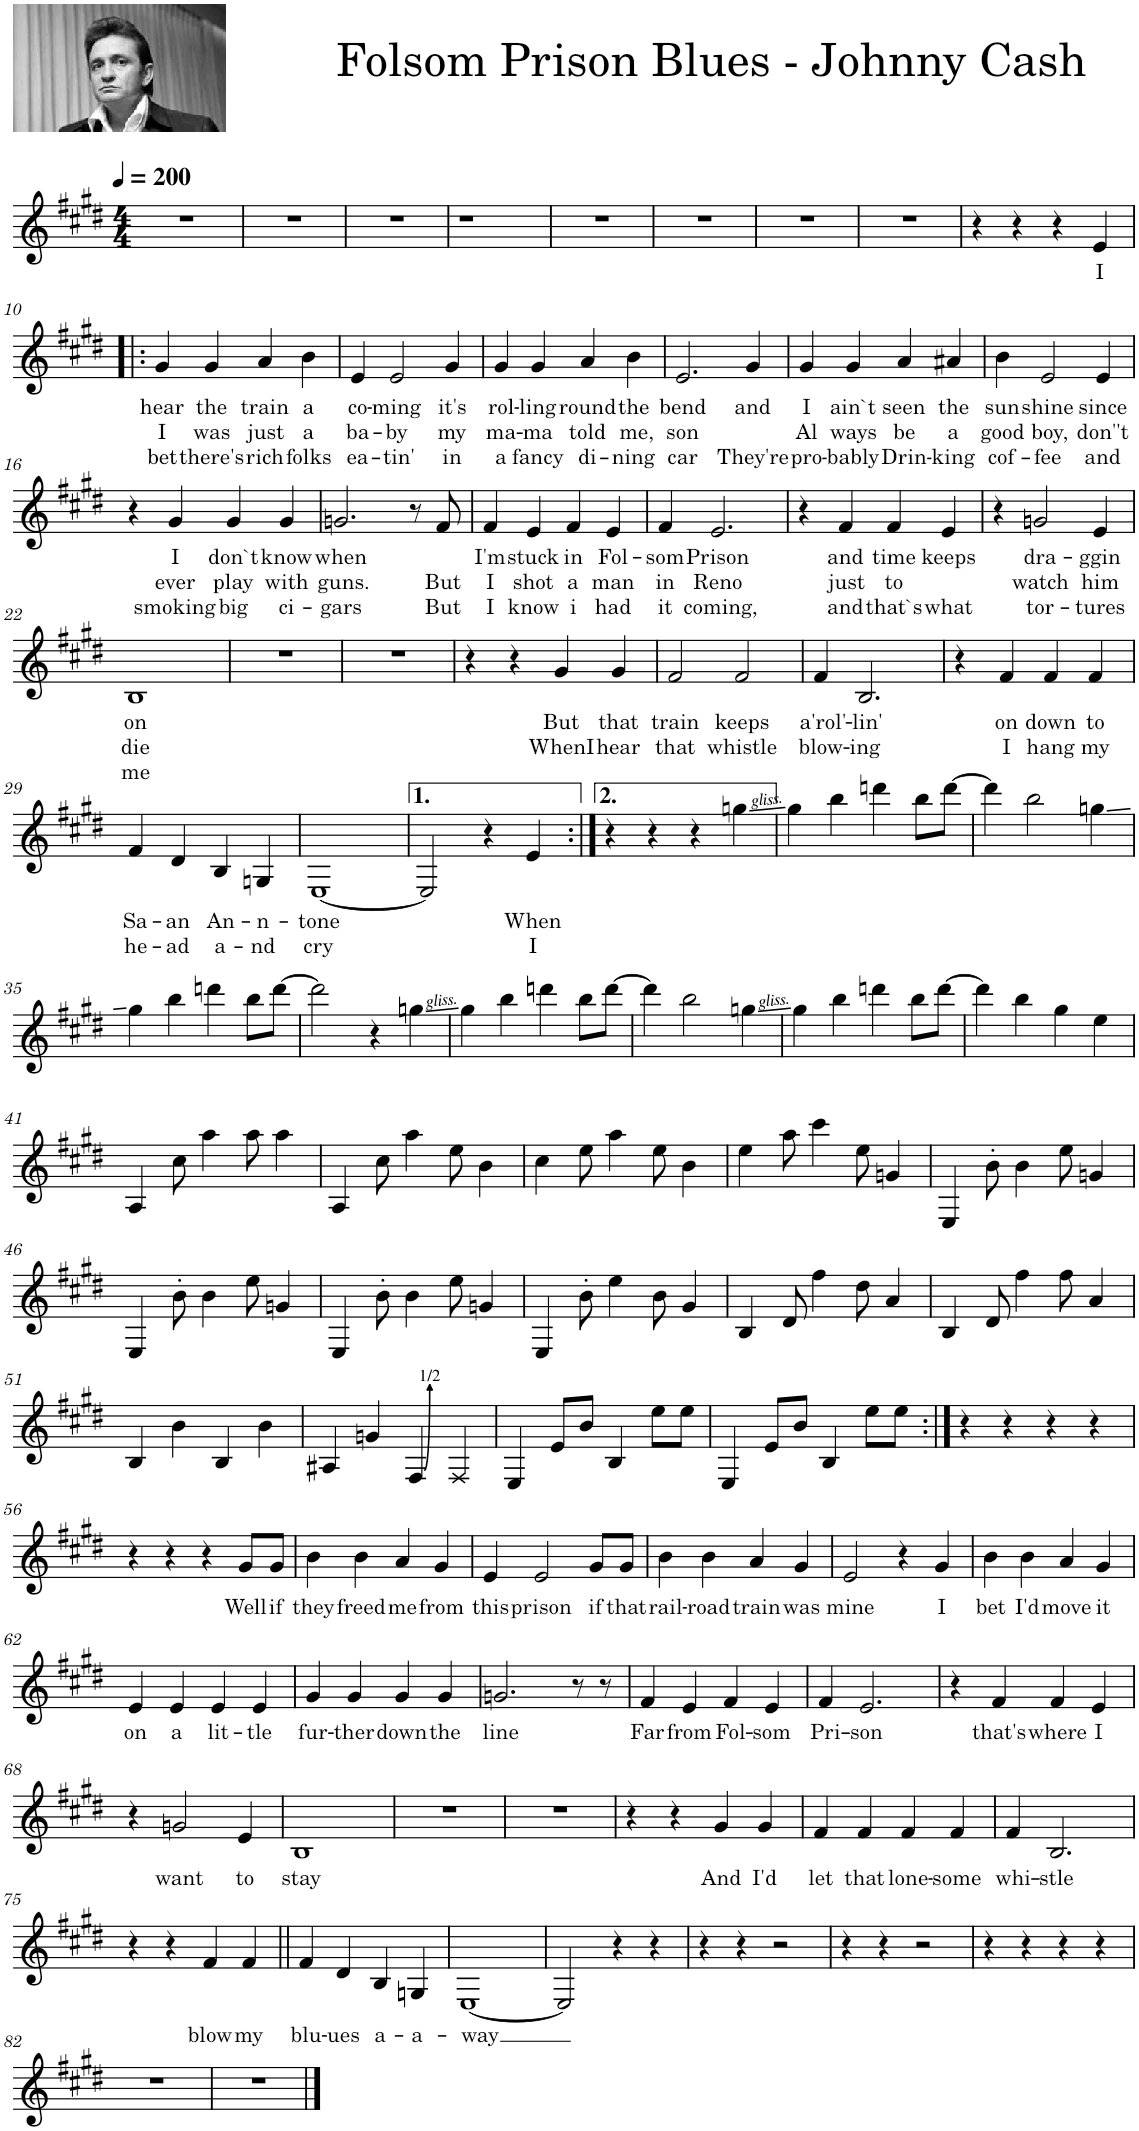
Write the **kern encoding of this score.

**kern	**harte	**kern	**dynam	**harte	**kern	**kern	**kern	**harte	**kern	**dynam	**harte	**kern	**text	**text	**text
*part7	*part7	*part6	*part6	*part6	*part5	*part4	*part3	*part3	*part2	*part2	*part2	*part1	*part1	*part1	*part1
*staff7	*	*staff6	*staff6	*	*staff5	*staff4	*staff3	*	*staff2	*staff2	*	*staff1	*staff1	*staff1	*staff1
*I"Ukulele or Banjo? (He./Ja.)	*	*I"Bass Guitar (lead) (Ju.)	*	*	*I"Bass Guitar (Ju.)	*I"Bass Guitar (ju)	*I"chords	*	*I"Electric Guitar Banjo? (ja.)	*	*	*I"Bb Clarinet (He)	*	*	*
*I'Uk.	*	*I'B. Guit.	*	*	*I'B. Guit.	*I'B. Guit.	*	*	*I'El. Guit.	*	*	*I'Bb Cl.	*	*	*
*stria4	*	*stria4	*	*	*stria4	*stria5	*stria5	*	*stria5	*	*	*	*	*	*
*	*	*	*	*	*	*clefFv4	*clefG2	*	*clefGv2	*	*	*clefG2	*	*	*
*	*	*	*	*	*	*	*	*	*	*	*	*ITrd1c2	*	*	*
*k[f#c#g#d#]	*	*k[f#c#g#d#]	*	*	*k[f#c#g#d#]	*k[f#c#g#d#]	*k[f#c#g#d#]	*	*k[f#c#g#d#]	*	*	*k[f#c#g#d#]	*	*	*
*M4/4	*	*M4/4	*	*	*M4/4	*M4/4	*M4/4	*	*M4/4	*	*	*M4/4	*	*	*
*MM200	*	*MM200	*	*	*MM200	*MM200	*MM200	*	*MM200	*	*	*MM200	*	*	*
=1	=1	=1	=1	=1	=1	=1	=1	=1	=1	=1	=1	=1	=1	=1	=1
1r	.	1r	.	.	1r	1r	1r	.	1r	.	.	1r	.	.	.
=2	=2	=2	=2	=2	=2	=2	=2	=2	=2	=2	=2	=2	=2	=2	=2
1r	.	1r	.	.	1r	1r	1r	.	1r	.	.	1r	.	.	.
=3	=3	=3	=3	=3	=3	=3	=3	=3	=3	=3	=3	=3	=3	=3	=3
1r	.	4r	.	.	1r	1r	1r	.	4r	.	.	1r	.	.	.
!	!	!	!LO:DY:b	!	!	!	!	!	!	!LO:DY:b	!	!	!	!	!
.	.	4BBB	ff	.	.	.	.	.	4BB	ff	.	.	.	.	.
.	.	4BBB	.	.	.	.	.	.	4BB	.	.	.	.	.	.
.	.	4BBB	.	.	.	.	.	.	4BB	.	.	.	.	.	.
=4	=4	=4	=4	=4	=4	=4	=4	=4	=4	=4	=4	=4	=4	=4	=4
4b	.	4DD#	.	.	2BB	2BB/	4BB/	.	4D#	.	.	1r	.	.	.
4b 4d# 4a 4a	.	4AA 4BB	.	.	.	.	4D#/ 4A/ 4B/	.	4A 4B	.	.	.	.	.	.
4b	.	4DD#	.	.	2FF#	2FF#/	4BB/	.	4D#	.	.	.	.	.	.
4b 4d# 4a 4a	.	4AA 4BB	.	.	.	.	4D#/ 4A/ 4B/	.	4A 4B	.	.	.	.	.	.
=5	=5	=5	=5	=5	=5	=5	=5	=5	=5	=5	=5	=5	=5	=5	=5
4b	.	4BBB	.	.	2BB	2BB/	4BB/	.	4BB	.	.	1r	.	.	.
4b 4d# 4a 4a	.	4DD# 4AA 4BB	.	.	.	.	8D#/ 8A/ 8B/L	.	4D# 4A 4B	.	.	.	.	.	.
.	.	.	.	.	.	.	8D#/ 8A/ 8B/J	.	.	.	.	.	.	.	.
4b	.	4FFF#	.	.	2FF#	2FF#/	4BB/	.	4FF#	.	.	.	.	.	.
4b 4d# 4a 4a	.	4FFF#	.	.	.	.	4D#/ 4A/ 4B/	.	4FF#	.	.	.	.	.	.
=6	=6	=6	=6	=6	=6	=6	=6	=6	=6	=6	=6	=6	=6	=6	=6
4b 4e 4g# 4b	.	4EEE	.	.	2EE	2EE/	4EE/ 4BB/ 4E/	E:maj	4EE	.	.	1r	.	.	.
8b\ 8e\ 8g#\ 8b\L	.	4GG# 4BB 4E	.	.	.	.	8BB/ 8E/ 8G#/ 8B/ 8e/L	.	4G# 4B 4e	.	.	.	.	.	.
8b\ 8e\ 8g#\ 8b\J	.	.	.	.	.	.	8BB/ 8E/ 8G#/ 8B/ 8e/J	.	.	.	.	.	.	.	.
4b 4e 4g# 4b	.	4BBB	.	.	2BB	2BB/	4BB/ 4E/ 4G#/ 4B/ 4e/	.	4BB	.	.	.	.	.	.
8b\ 8e\ 8g#\ 8b\L	.	4EE	.	.	.	.	8BB/ 8E/ 8G#/ 8B/ 8e/L	.	4E	.	.	.	.	.	.
8b\ 8e\ 8g#\ 8b\J	.	.	.	.	.	.	8BB/ 8E/ 8G#/ 8B/ 8e/J	.	.	.	.	.	.	.	.
=7	=7	=7	=7	=7	=7	=7	=7	=7	=7	=7	=7	=7	=7	=7	=7
4b 4e 4g# 4b	.	4EEE	.	.	2EE	2EE/	4BB/ 4E/ 4G#/ 4B/ 4e/	.	4EE	.	.	1r	.	.	.
8b\ 8e\ 8g#\ 8b\L	.	4EE	.	.	.	.	8BB/ 8E/ 8G#/ 8B/ 8e/L	.	4E	.	.	.	.	.	.
8b\ 8e\ 8g#\ 8b\J	.	.	.	.	.	.	8BB/ 8E/ 8G#/ 8B/ 8e/J	.	.	.	.	.	.	.	.
8b\ 8e\ 8g#\ 8b\L	.	4BBB	.	.	2BB	2BB/	8BB/ 8E/ 8G#/ 8B/ 8e/L	.	4BB	.	.	.	.	.	.
8b\ 8e\ 8g#\ 8b\J	.	.	.	.	.	.	8BB/ 8E/ 8G#/ 8B/ 8e/J	.	.	.	.	.	.	.	.
8b\ 8e\ 8g#\ 8b\L	.	4EE	.	.	.	.	8BB/ 8E/ 8G#/ 8B/ 8e/L	.	4E	.	.	.	.	.	.
8b\ 8e\ 8g#\ 8b\J	.	.	.	.	.	.	8BB/ 8E/ 8G#/ 8B/ 8e/J	.	.	.	.	.	.	.	.
=8	=8	=8	=8	=8	=8	=8	=8	=8	=8	=8	=8	=8	=8	=8	=8
4b 4e 4g# 4b	.	4EEE	.	.	2EE	2EE/	4EE/ 4BB/ 4E/	.	4EE	.	.	1r	.	.	.
8b\ 8e\ 8g#\ 8b\L	.	4GG# 4BB 4E	.	.	.	.	8BB/ 8E/ 8G#/ 8B/ 8e/L	.	4G# 4B 4e	.	.	.	.	.	.
8b\ 8e\ 8g#\ 8b\J	.	.	.	.	.	.	8BB/ 8E/ 8G#/ 8B/ 8e/J	.	.	.	.	.	.	.	.
4b 4e 4g# 4b	.	4BBB	.	.	2BB	2BB/	4BB/ 4E/ 4G#/ 4B/ 4e/	.	4BB	.	.	.	.	.	.
8b\ 8e\ 8g#\ 8b\L	.	4EE	.	.	.	.	8BB/ 8E/ 8G#/ 8B/ 8e/L	.	4E	.	.	.	.	.	.
8b\ 8e\ 8g#\ 8b\J	.	.	.	.	.	.	8BB/ 8E/ 8G#/ 8B/ 8e/J	.	.	.	.	.	.	.	.
=9	=9	=9	=9	=9	=9	=9	=9	=9	=9	=9	=9	=9	=9	=9	=9
4b 4e 4g# 4b	.	4EEE	.	.	2EE	2EE/	4BB/ 4E/ 4G#/ 4B/ 4e/	.	4EE	.	.	4r	.	.	.
8b\ 8e\ 8g#\ 8b\L	.	4EE	.	.	.	.	8BB/ 8E/ 8G#/ 8B/ 8e/L	.	4E	.	.	4r	.	.	.
8b\ 8e\ 8g#\ 8b\J	.	.	.	.	.	.	8BB/ 8E/ 8G#/ 8B/ 8e/J	.	.	.	.	.	.	.	.
8b\ 8e\ 8g#\ 8b\L	.	4BBB	.	.	2BB	2BB/	8BB/ 8E/ 8G#/ 8B/ 8e/L	.	4BB	.	.	4r	.	.	.
8b\ 8e\ 8g#\ 8b\J	.	.	.	.	.	.	8BB/ 8E/ 8G#/ 8B/ 8e/J	.	.	.	.	.	.	.	.
!	!	!	!	!	!	!	!	!	!	!	!	!	!LO:LY:b	!	!
8b\ 8e\ 8g#\ 8b\L	.	4EE	.	.	.	.	8BB/ 8E/ 8G#/ 8B/ 8e/L	.	4E	.	.	4e/	I	.	.
8b\ 8e\ 8g#\ 8b\J	.	.	.	.	.	.	8BB/ 8E/ 8G#/ 8B/ 8e/J	.	.	.	.	.	.	.	.
!!LO:LB:g=z
=10!|:	=10!|:	=10!|:	=10!|:	=10!|:	=10!|:	=10!|:	=10!|:	=10!|:	=10!|:	=10!|:	=10!|:	=10!|:	=10!|:	=10!|:	=10!|:
!	!	!	!	!	!	!	!	!	!	!	!	!	!LO:LY:b	!LO:LY:b	!LO:LY:b
4b 4e 4g# 4b	.	4EEE	.	.	2EE	2EE/	4EE/ 4BB/ 4E/ 4G#/ 4B/ 4e/	.	4EE	.	.	4g#/	hear	I	bet
!	!	!	!	!	!	!	!	!	!	!	!	!	!LO:LY:b	!LO:LY:b	!LO:LY:b
8b\ 8e\ 8g#\ 8b\L	.	4EE	.	.	.	.	8EE/ 8BB/ 8E/ 8G#/ 8B/ 8e/L	.	4E	.	.	4g#/	the	was	there's
8b\ 8e\ 8g#\ 8b\J	.	.	.	.	.	.	8EE/ 8BB/ 8E/ 8G#/ 8B/ 8e/J	.	.	.	.	.	.	.	.
!	!	!	!	!	!	!	!	!	!	!	!	!	!LO:LY:b	!LO:LY:b	!LO:LY:b
4b 4e 4g# 4b	.	4BBB	.	.	2BB	2BB/	4EE/ 4BB/ 4E/ 4G#/ 4B/ 4e/	.	4BB	.	.	4a/	train	just	rich
!	!	!	!	!	!	!	!	!	!	!	!	!	!LO:LY:b	!LO:LY:b	!LO:LY:b
8b\ 8e\ 8g#\ 8b\L	.	4EE	.	.	.	.	8EE/ 8BB/ 8E/ 8G#/ 8B/ 8e/L	.	4E	.	.	4b\	a	a	folks
8b\ 8e\ 8g#\ 8b\J	.	.	.	.	.	.	8EE/ 8BB/ 8E/ 8G#/ 8B/ 8e/J	.	.	.	.	.	.	.	.
=11	=11	=11	=11	=11	=11	=11	=11	=11	=11	=11	=11	=11	=11	=11	=11
!	!	!	!	!	!	!	!	!	!	!	!	!	!LO:LY:b	!LO:LY:b	!LO:LY:b
4b 4e 4g# 4b	.	4EEE	.	.	2EE	2EE/	4EE/ 4BB/ 4E/ 4G#/ 4B/ 4e/	.	4EE	.	.	4e/	co-	ba-	ea-
!	!	!	!	!	!	!	!	!	!	!	!	!	!LO:LY:b	!LO:LY:b	!LO:LY:b
8b\ 8e\ 8g#\ 8b\L	.	4EE	.	.	.	.	8EE/ 8BB/ 8E/ 8G#/ 8B/ 8e/L	.	4E	.	.	2e/	-ming	-by	-tin'
8b\ 8e\ 8g#\ 8b\J	.	.	.	.	.	.	8EE/ 8BB/ 8E/ 8G#/ 8B/ 8e/J	.	.	.	.	.	.	.	.
4b 4e 4g# 4b	.	4BBB	.	.	2BB	2BB/	4EE/ 4BB/ 4E/ 4G#/ 4B/ 4e/	.	4BB	.	.	.	.	.	.
!	!	!	!	!	!	!	!	!	!	!	!	!	!LO:LY:b	!LO:LY:b	!LO:LY:b
8b\ 8e\ 8g#\ 8b\L	.	4EE	.	.	.	.	8EE/ 8BB/ 8E/ 8G#/ 8B/ 8e/L	.	4E	.	.	4g#/	it's	my	in
8b\ 8e\ 8g#\ 8b\J	.	.	.	.	.	.	8EE/ 8BB/ 8E/ 8G#/ 8B/ 8e/J	.	.	.	.	.	.	.	.
=12	=12	=12	=12	=12	=12	=12	=12	=12	=12	=12	=12	=12	=12	=12	=12
!	!	!	!	!	!	!	!	!	!	!	!	!	!LO:LY:b	!LO:LY:b	!LO:LY:b
4b 4e 4g# 4b	.	4EEE	.	.	2EE	2EE/	4EE/ 4BB/ 4E/ 4G#/ 4B/ 4e/	.	4EE	.	.	4g#/	rol-	ma-	a
!	!	!	!	!	!	!	!	!	!	!	!	!	!LO:LY:b	!LO:LY:b	!LO:LY:b
8b\ 8e\ 8g#\ 8b\L	.	4EE	.	.	.	.	8EE/ 8BB/ 8E/ 8G#/ 8B/ 8e/L	.	4E	.	.	4g#/	-ling	-ma	fancy
8b\ 8e\ 8g#\ 8b\J	.	.	.	.	.	.	8EE/ 8BB/ 8E/ 8G#/ 8B/ 8e/J	.	.	.	.	.	.	.	.
!	!	!	!	!	!	!	!	!	!	!	!	!	!LO:LY:b	!LO:LY:b	!LO:LY:b
4b 4e 4g# 4b	.	4BBB	.	.	2BB	2BB/	4EE/ 4BB/ 4E/ 4G#/ 4B/ 4e/	.	4BB	.	.	4a/	round	told	di-
!	!	!	!	!	!	!	!	!	!	!	!	!	!LO:LY:b	!LO:LY:b	!LO:LY:b
8b\ 8e\ 8g#\ 8b\L	.	4EE	.	.	.	.	8EE/ 8BB/ 8E/ 8G#/ 8B/ 8e/L	.	4E	.	.	4b\	the	me,	-ning
8b\ 8e\ 8g#\ 8b\J	.	.	.	.	.	.	8EE/ 8BB/ 8E/ 8G#/ 8B/ 8e/J	.	.	.	.	.	.	.	.
=13	=13	=13	=13	=13	=13	=13	=13	=13	=13	=13	=13	=13	=13	=13	=13
!	!	!	!	!	!	!	!	!	!	!	!	!	!LO:LY:b	!LO:LY:b	!LO:LY:b
4b 4e 4g# 4b	.	4EEE	.	.	2EE	2EE/	4BB/ 4E/ 4G#/ 4B/ 4e/	.	4EE	.	.	2.e/	bend	son	car
8b\ 8e\ 8g#\ 8b\L	.	4EE	.	.	.	.	8BB/ 8E/ 8G#/ 8B/ 8e/L	.	4E	.	.	.	.	.	.
8b\ 8e\ 8g#\ 8b\J	.	.	.	.	.	.	8BB/ 8E/ 8G#/ 8B/ 8e/J	.	.	.	.	.	.	.	.
8b\ 8e\ 8g#\ 8b\L	.	4BBB	.	.	2BB	2BB/	8BB/ 8E/ 8G#/ 8B/ 8e/L	.	4BB	.	.	.	.	.	.
8b\ 8e\ 8g#\ 8b\J	.	.	.	.	.	.	8BB/ 8E/ 8G#/ 8B/ 8e/J	.	.	.	.	.	.	.	.
!	!	!	!	!	!	!	!	!	!	!	!	!	!LO:LY:b	!	!LO:LY:b
8b\ 8e\ 8g#\ 8b\L	.	4EE	.	.	.	.	8BB/ 8E/ 8G#/ 8B/ 8e/L	.	4E	.	.	4g#/	and	.	They're
8b\ 8e\ 8g#\ 8b\J	.	.	.	.	.	.	8BB/ 8E/ 8G#/ 8B/ 8e/J	.	.	.	.	.	.	.	.
=14	=14	=14	=14	=14	=14	=14	=14	=14	=14	=14	=14	=14	=14	=14	=14
!	!	!	!	!	!	!	!	!	!	!	!	!	!LO:LY:b	!LO:LY:b	!LO:LY:b
4b 4e 4g# 4b	.	4EEE	.	.	2EE	2EE/	4EE/ 4BB/ 4E/ 4G#/ 4B/ 4e/	.	4EE	.	.	4g#/	I	-Al	pro-
!	!	!	!	!	!	!	!	!	!	!	!	!	!LO:LY:b	!LO:LY:b	!LO:LY:b
8b\ 8e\ 8g#\ 8b\L	.	4EE	.	.	.	.	8EE/ 8BB/ 8E/ 8G#/ 8B/ 8e/L	.	4E	.	.	4g#/	ain`t	ways	-bably
8b\ 8e\ 8g#\ 8b\J	.	.	.	.	.	.	8EE/ 8BB/ 8E/ 8G#/ 8B/ 8e/J	.	.	.	.	.	.	.	.
!	!	!	!	!	!	!	!	!	!	!	!	!	!LO:LY:b	!LO:LY:b	!LO:LY:b
4b 4e 4g# 4b	.	4BBB	.	.	2BB	2BB/	4EE/ 4BB/ 4E/ 4G#/ 4B/ 4e/	.	4BB	.	.	4a/	seen	be	Drin-
!	!	!	!	!	!	!	!	!	!	!	!	!	!LO:LY:b	!LO:LY:b	!LO:LY:b
8b\ 8e\ 8g#\ 8b\L	.	4EE	.	.	.	.	8EE/ 8BB/ 8E/ 8G#/ 8B/ 8e/L	.	4E	.	.	4a#X/	the	a	-king
8b\ 8e\ 8g#\ 8b\J	.	.	.	.	.	.	8EE/ 8BB/ 8E/ 8G#/ 8B/ 8e/J	.	.	.	.	.	.	.	.
=15	=15	=15	=15	=15	=15	=15	=15	=15	=15	=15	=15	=15	=15	=15	=15
!	!	!	!	!	!	!	!	!	!	!	!	!	!LO:LY:b	!LO:LY:b	!LO:LY:b
4b 4e 4g# 4b	.	4EEE	.	.	2EE	2EE/	4EE/ 4BB/ 4E/ 4G#/ 4B/ 4e/	.	4EE	.	.	4b\	sun	good	cof-
!	!	!	!	!	!	!	!	!	!	!	!	!	!LO:LY:b	!LO:LY:b	!LO:LY:b
8b\ 8e\ 8g#\ 8b\L	.	4EE	.	.	.	.	8EE/ 8BB/ 8E/ 8G#/ 8B/ 8e/L	.	4E	.	.	2e/	shine	boy,	-fee
8b\ 8e\ 8g#\ 8b\J	.	.	.	.	.	.	8EE/ 8BB/ 8E/ 8G#/ 8B/ 8e/J	.	.	.	.	.	.	.	.
4b 4e 4g# 4b	.	4BBB	.	.	2BB	2BB/	4EE/ 4BB/ 4E/ 4G#/ 4B/ 4e/	.	4BB	.	.	.	.	.	.
!	!	!	!	!	!	!	!	!	!	!	!	!	!LO:LY:b	!LO:LY:b	!LO:LY:b
8b\ 8e\ 8g#\ 8b\L	.	4EE	.	.	.	.	8EE/ 8BB/ 8E/ 8G#/ 8B/ 8e/L	.	4E	.	.	4e/	since	don''t	and
8b\ 8e\ 8g#\ 8b\J	.	.	.	.	.	.	8EE/ 8BB/ 8E/ 8G#/ 8B/ 8e/J	.	.	.	.	.	.	.	.
!!LO:LB:g=z
=16	=16	=16	=16	=16	=16	=16	=16	=16	=16	=16	=16	=16	=16	=16	=16
4b 4e 4g# 4b	.	4EEE	.	.	2EE	2EE/	4EE/ 4BB/ 4E/ 4G#/ 4B/ 4e/	.	4EE	.	.	4r	.	.	.
!	!	!	!	!	!	!	!	!	!	!	!	!	!LO:LY:b	!LO:LY:b	!LO:LY:b
8b\ 8e\ 8g#\ 8b\L	.	4EE	.	.	.	.	8EE/ 8BB/ 8E/ 8G#/ 8B/ 8e/L	.	4E	.	.	4g#/	I	ever	smoking
8b\ 8e\ 8g#\ 8b\J	.	.	.	.	.	.	8EE/ 8BB/ 8E/ 8G#/ 8B/ 8e/J	.	.	.	.	.	.	.	.
!	!	!	!	!	!	!	!	!	!	!	!	!	!LO:LY:b	!LO:LY:b	!LO:LY:b
4b 4e 4g# 4b	.	4BBB	.	.	2BB	2BB/	4EE/ 4BB/ 4E/ 4G#/ 4B/ 4e/	.	4BB	.	.	4g#/	don`t	play	big
!	!	!	!	!	!	!	!	!	!	!	!	!	!LO:LY:b	!LO:LY:b	!LO:LY:b
8b\ 8e\ 8g#\ 8b\L	.	4EE	.	.	.	.	8EE/ 8BB/ 8E/ 8G#/ 8B/ 8e/L	.	4E	.	.	4g#/	know	with	ci-
8b\ 8e\ 8g#\ 8b\J	.	.	.	.	.	.	8EE/ 8BB/ 8E/ 8G#/ 8B/ 8e/J	.	.	.	.	.	.	.	.
=17	=17	=17	=17	=17	=17	=17	=17	=17	=17	=17	=17	=17	=17	=17	=17
!	!	!	!	!	!	!	!	!	!	!	!	!	!LO:LY:b	!LO:LY:b	!LO:LY:b
4g# 4c## 4e 4b	.	4EEE	.	.	2EE	2EE/	4EE/ 4BB/ 4E/ 4G#/	.	4EE	.	.	2.gn/	when	guns.	-gars
8g#\ 8c##\ 8e\ 8b\L	.	4EE	.	.	.	.	8EE/ 8BB/ 8E/ 8G#/ 8dn/L	.	4E	.	.	.	.	.	.
8g#\ 8c##\ 8e\ 8b\J	.	.	.	.	.	.	8EE/ 8BB/ 8E/ 8G#/ 8d/J	.	.	.	.	.	.	.	.
8g#\ 8c##\ 8e\ 8b\L	.	4FFF#	.	.	2BB	2BB/	8EE/ 8BB/ 8E/ 8G#/ 8d/L	.	4FF#	.	.	.	.	.	.
8g#\ 8c##\ 8e\ 8b\J	.	.	.	.	.	.	8EE/ 8BB/ 8E/ 8G#/ 8d/J	.	.	.	.	.	.	.	.
8g#\ 8c##\ 8e\ 8b\L	.	4GGG#	.	.	.	.	8EE/ 8BB/ 8E/ 8G#/ 8d/L	.	4GG#	.	.	8r	.	.	.
!	!	!	!	!	!	!	!	!	!	!	!	!	!	!LO:LY:b	!LO:LY:b
8g#\ 8c##\ 8e\ 8b\J	.	.	.	.	.	.	8EE/ 8BB/ 8E/ 8G#/ 8d/J	.	.	.	.	8f#/	.	But	But
=18	=18	=18	=18	=18	=18	=18	=18	=18	=18	=18	=18	=18	=18	=18	=18
!	!	!	!	!	!	!	!	!	!	!	!	!	!LO:LY:b	!LO:LY:b	!LO:LY:b
4a 4c# 4e 4a	.	4AAA	.	.	2AA	2AA/	4AA/ 4E/ 4A/	.	4AA	.	.	4f#/	I'm	I	I
!	!	!	!	!	!	!	!	!	!	!	!	!	!LO:LY:b	!LO:LY:b	!LO:LY:b
8a\ 8c#\ 8e\ 8a\L	.	4EE	.	.	.	.	8EE/ 8BB/ 8E/ 8A/ 8c#/ 8e/L	.	4E	.	.	4e/	stuck	shot	know
8a\ 8c#\ 8e\ 8a\J	.	.	.	.	.	.	8EE/ 8BB/ 8E/ 8A/ 8c#/ 8e/J	.	.	.	.	.	.	.	.
!	!	!	!	!	!	!	!	!	!	!	!	!	!LO:LY:b	!LO:LY:b	!LO:LY:b
4a 4c# 4e 4a	.	4EEE	.	.	2EE	2EE/	4EE/ 4BB/ 4E/ 4A/	.	4EE	.	.	4f#/	in	a	i
!	!	!	!	!	!	!	!	!	!	!	!	!	!LO:LY:b	!LO:LY:b	!LO:LY:b
8a\ 8c#\ 8e\ 8a\L	.	4EE	.	.	.	.	8EE/ 8BB/ 8E/ 8A/ 8c#/ 8e/L	.	4E	.	.	4e/	Fol-	man	had
8a\ 8c#\ 8e\ 8a\J	.	.	.	.	.	.	8EE/ 8BB/ 8E/ 8A/ 8c#/ 8e/J	.	.	.	.	.	.	.	.
=19	=19	=19	=19	=19	=19	=19	=19	=19	=19	=19	=19	=19	=19	=19	=19
!	!	!	!	!	!	!	!	!	!	!	!	!	!LO:LY:b	!LO:LY:b	!LO:LY:b
4a 4c# 4e 4a	.	4AAA	.	.	2AA	2AA/	4AA/ 4E/ 4A/	.	4AA	.	.	4f#/	-som	in	it
!	!	!	!	!	!	!	!	!	!	!	!	!	!LO:LY:b	!LO:LY:b	!LO:LY:b
8a\ 8c#\ 8e\ 8a\L	.	4EE	.	.	.	.	8EE/ 8BB/ 8E/ 8A/ 8c#/ 8e/L	.	4E	.	.	2.e/	Prison	Reno	coming,
8a\ 8c#\ 8e\ 8a\J	.	.	.	.	.	.	8EE/ 8BB/ 8E/ 8A/ 8c#/ 8e/J	.	.	.	.	.	.	.	.
4a 4c# 4e 4a	.	4EEE	.	.	2EE	2EE/	4EE/ 4BB/ 4E/ 4A/	.	4EE	.	.	.	.	.	.
8a\ 8c#\ 8e\ 8a\L	.	4EE	.	.	.	.	8EE/ 8BB/ 8E/ 8A/ 8c#/ 8e/L	.	4E	.	.	.	.	.	.
8a\ 8c#\ 8e\ 8a\J	.	.	.	.	.	.	8EE/ 8BB/ 8E/ 8A/ 8c#/ 8e/J	.	.	.	.	.	.	.	.
=20	=20	=20	=20	=20	=20	=20	=20	=20	=20	=20	=20	=20	=20	=20	=20
4a 4c# 4e 4a	.	4AAA	.	.	2AA	2AA/	4AA/ 4E/ 4A/	.	4AA	.	.	4r	.	.	.
!	!	!	!	!	!	!	!	!	!	!	!	!	!LO:LY:b	!LO:LY:b	!LO:LY:b
8a\ 8c#\ 8e\ 8a\L	.	4EE	.	.	.	.	8EE/ 8BB/ 8E/ 8A/ 8c#/ 8e/L	.	4E	.	.	4f#/	and	just	and
8a\ 8c#\ 8e\ 8a\J	.	.	.	.	.	.	8EE/ 8BB/ 8E/ 8A/ 8c#/ 8e/J	.	.	.	.	.	.	.	.
!	!	!	!	!	!	!	!	!	!	!	!	!	!LO:LY:b	!LO:LY:b	!LO:LY:b
4a 4c# 4e 4a	.	4EEE	.	.	2EE	2EE/	4EE/ 4BB/ 4E/ 4A/	.	4EE	.	.	4f#/	time	to	that`s
!	!	!	!	!	!	!	!	!	!	!	!	!	!LO:LY:b	!	!LO:LY:b
8a\ 8c#\ 8e\ 8a\L	.	4EE	.	.	.	.	8EE/ 8BB/ 8E/ 8A/ 8c#/ 8e/L	.	4E	.	.	4e/	keeps	.	what
8a\ 8c#\ 8e\ 8a\J	.	.	.	.	.	.	8EE/ 8BB/ 8E/ 8A/ 8c#/ 8e/J	.	.	.	.	.	.	.	.
=21	=21	=21	=21	=21	=21	=21	=21	=21	=21	=21	=21	=21	=21	=21	=21
4a 4c# 4e 4a	.	4AAA	.	.	2AA	2AA/	4AA/ 4E/ 4A/	.	4AA	.	.	4r	.	.	.
!	!	!	!	!	!	!	!	!	!	!	!	!	!LO:LY:b	!LO:LY:b	!LO:LY:b
8a\ 8c#\ 8e\ 8a\L	.	4EE	.	.	.	.	8EE/ 8BB/ 8E/ 8A/ 8c#/ 8e/L	.	4E	.	.	2gn/	dra-	watch	tor-
8a\ 8c#\ 8e\ 8a\J	.	.	.	.	.	.	8EE/ 8BB/ 8E/ 8A/ 8c#/ 8e/J	.	.	.	.	.	.	.	.
4a 4c# 4e 4a	.	4GGG#	.	.	2EE	2EE/	4EE/ 4BB/ 4E/ 4A/	.	4GG#	.	.	.	.	.	.
!	!	!	!	!	!	!	!	!	!	!	!	!	!LO:LY:b	!LO:LY:b	!LO:LY:b
8a\ 8c#\ 8e\ 8a\L	.	4FFF#	.	.	.	.	8EE/ 8BB/ 8E/ 8A/ 8c#/ 8e/L	.	4FF#	.	.	4e/	-ggin	him	-tures
8a\ 8c#\ 8e\ 8a\J	.	.	.	.	.	.	8EE/ 8BB/ 8E/ 8A/ 8c#/ 8e/J	.	.	.	.	.	.	.	.
!!LO:LB:g=z
=22	=22	=22	=22	=22	=22	=22	=22	=22	=22	=22	=22	=22	=22	=22	=22
!	!	!	!	!	!	!	!	!	!	!	!	!	!LO:LY:b	!LO:LY:b	!LO:LY:b
4b 4e 4g# 4b	.	4EEE	.	.	2EE	2EE/	4EE/ 4BB/ 4E/ 4G#/	.	4EE	.	.	1B	on	die	me
8b\ 8e\ 8g#\ 8b\L	.	4EE	.	.	.	.	8EE/ 8BB/ 8E/ 8G#/ 8B/ 8e/L	.	4E	.	.	.	.	.	.
8b\ 8e\ 8g#\ 8b\J	.	.	.	.	.	.	8EE/ 8BB/ 8E/ 8G#/ 8B/ 8e/J	.	.	.	.	.	.	.	.
8b\ 8e\ 8g#\ 8b\L	.	4BBB	.	.	2BB	2BB/	8EE/ 8BB/ 8E/ 8G#/L	.	4BB	.	.	.	.	.	.
8b\ 8e\ 8g#\ 8b\J	.	.	.	.	.	.	8EE/ 8BB/ 8E/ 8G#/ 8B/ 8e/J	.	.	.	.	.	.	.	.
8b\ 8e\ 8g#\ 8b\L	.	8EE\L	.	.	.	.	8EE/ 8BB/ 8E/ 8G#/ 8B/ 8e/L	.	8E/L	.	.	.	.	.	.
8b\ 8e\ 8g#\ 8b\J	.	8EE\J	.	.	.	.	8EE/ 8BB/ 8E/ 8G#/ 8B/ 8e/J	.	8E/J	.	.	.	.	.	.
=23	=23	=23	=23	=23	=23	=23	=23	=23	=23	=23	=23	=23	=23	=23	=23
4b 4e 4g# 4b	.	4EEE	.	.	2EE	2EE/	4EE/ 4BB/ 4E/ 4G#/	.	4EE	.	.	1r	.	.	.
8b\ 8e\ 8g#\ 8b\L	.	4EE	.	.	.	.	8EE/ 8BB/ 8E/ 8G#/ 8B/ 8e/L	.	4E	.	.	.	.	.	.
8b\ 8e\ 8g#\ 8b\J	.	.	.	.	.	.	8EE/ 8BB/ 8E/ 8G#/ 8B/ 8e/J	.	.	.	.	.	.	.	.
8b\ 8e\ 8g#\ 8b\L	.	4BBB	.	.	2BB	2BB/	8EE/ 8BB/ 8E/ 8G#/L	.	4BB	.	.	.	.	.	.
8b\ 8e\ 8g#\ 8b\J	.	.	.	.	.	.	8EE/ 8BB/ 8E/ 8G#/ 8B/ 8e/J	.	.	.	.	.	.	.	.
8b\ 8e\ 8g#\ 8b\L	.	4EE	.	.	.	.	8EE/ 8BB/ 8E/ 8G#/ 8B/ 8e/L	.	4E	.	.	.	.	.	.
8b\ 8e\ 8g#\ 8b\J	.	.	.	.	.	.	8EE/ 8BB/ 8E/ 8G#/ 8B/ 8e/J	.	.	.	.	.	.	.	.
=24	=24	=24	=24	=24	=24	=24	=24	=24	=24	=24	=24	=24	=24	=24	=24
4b 4e 4g# 4b	.	4EEE	.	.	2EE	2EE/	4EE/ 4BB/ 4E/ 4G#/	.	4EE	.	.	1r	.	.	.
8b\ 8e\ 8g#\ 8b\L	.	4EE	.	.	.	.	8EE/ 8BB/ 8E/ 8G#/ 8B/ 8e/L	.	4E	.	.	.	.	.	.
8b\ 8e\ 8g#\ 8b\J	.	.	.	.	.	.	8EE/ 8BB/ 8E/ 8G#/ 8B/ 8e/J	.	.	.	.	.	.	.	.
8b\ 8e\ 8g#\ 8b\L	.	4BBB	.	.	2BB	2BB/	8EE/ 8BB/ 8E/ 8G#/L	.	4BB	.	.	.	.	.	.
8b\ 8e\ 8g#\ 8b\J	.	.	.	.	.	.	8EE/ 8BB/ 8E/ 8G#/ 8B/ 8e/J	.	.	.	.	.	.	.	.
8b\ 8e\ 8g#\ 8b\L	.	4EE	.	.	.	.	8EE/ 8BB/ 8E/ 8G#/ 8B/ 8e/L	.	4E	.	.	.	.	.	.
8b\ 8e\ 8g#\ 8b\J	.	.	.	.	.	.	8EE/ 8BB/ 8E/ 8G#/ 8B/ 8e/J	.	.	.	.	.	.	.	.
=25	=25	=25	=25	=25	=25	=25	=25	=25	=25	=25	=25	=25	=25	=25	=25
4b 4e 4g# 4b	.	4EEE	.	.	2EE	2EE/	4EE/ 4BB/ 4E/ 4G#/	.	4EE	.	.	4r	.	.	.
8b\ 8e\ 8g#\ 8b\L	.	4EE	.	.	.	.	8EE/ 8BB/ 8E/ 8G#/ 8B/ 8e/L	.	4E	.	.	4r	.	.	.
8b\ 8e\ 8g#\ 8b\J	.	.	.	.	.	.	8EE/ 8BB/ 8E/ 8G#/ 8B/ 8e/J	.	.	.	.	.	.	.	.
!	!	!	!	!	!	!	!	!	!	!	!	!	!LO:LY:b	!LO:LY:b	!
8b\ 8e\ 8g#\ 8b\L	.	4BBB	.	.	2BB	2BB/	8EE/ 8BB/ 8E/ 8G#/L	.	4BB	.	.	4g#/	But	WhenI	.
8b\ 8e\ 8g#\ 8b\J	.	.	.	.	.	.	8EE/ 8BB/ 8E/ 8G#/ 8B/ 8e/J	.	.	.	.	.	.	.	.
!	!	!	!	!	!	!	!	!	!	!	!	!	!LO:LY:b	!LO:LY:b	!
8b\ 8e\ 8g#\ 8b\L	.	4EE	.	.	.	.	8EE/ 8BB/ 8E/ 8G#/ 8B/ 8e/L	.	4E	.	.	4g#/	that	hear	.
8b\ 8e\ 8g#\ 8b\J	.	.	.	.	.	.	8EE/ 8BB/ 8E/ 8G#/ 8B/ 8e/J	.	.	.	.	.	.	.	.
=26	=26	=26	=26	=26	=26	=26	=26	=26	=26	=26	=26	=26	=26	=26	=26
!	!	!	!	!	!	!	!	!	!	!	!	!	!LO:LY:b	!LO:LY:b	!
4a 4d# 4f# 4b	.	2BBB	.	.	2BB	2BB/	4BB/ 4D#/ 4A/	.	2BB	.	.	2f#/	train	that	.
4a 4d# 4f# 4b	.	.	.	.	.	.	4BB/ 4D#/ 4A/ 4B/ 4f#/	.	.	.	.	.	.	.	.
!	!	!	!	!	!	!	!	!	!	!	!	!	!LO:LY:b	!LO:LY:b	!
4a 4d# 4f# 4b	.	4DD#	.	.	2FF#	2FF#/	4BB/ 4D#/ 4A/	.	4D#	.	.	2f#/	keeps	whistle	.
8a\ 8d#\ 8f#\ 8b\L	.	4DD#	.	.	.	.	8BB/ 8D#/ 8A/ 8B/ 8f#/L	.	4D#	.	.	.	.	.	.
8a\ 8d#\ 8f#\ 8b\J	.	.	.	.	.	.	8BB/ 8D#/ 8A/ 8B/ 8f#/J	.	.	.	.	.	.	.	.
=27	=27	=27	=27	=27	=27	=27	=27	=27	=27	=27	=27	=27	=27	=27	=27
!	!	!	!	!	!	!	!	!	!	!	!	!	!LO:LY:b	!LO:LY:b	!
4a 4d# 4f# 4b	.	4BBB	.	.	2BB	2BB/	4BB/ 4D#/ 4A/	.	4BB	.	.	4f#/	a'rol'-	blow-	.
!	!	!	!	!	!	!	!	!	!	!	!	!	!LO:LY:b	!LO:LY:b	!
4a 4d# 4f# 4b	.	4BBB	.	.	.	.	4BB/ 4D#/ 4A/ 4B/ 4f#/	.	4BB	.	.	2.B/	-lin'	-ing	.
4a 4d# 4f# 4b	.	4DD#	.	.	2FF#	2FF#/	4BB/ 4D#/ 4A/	.	4D#	.	.	.	.	.	.
8a\ 8d#\ 8f#\ 8b\L	.	4DD#	.	.	.	.	8BB/ 8D#/ 8A/ 8B/ 8f#/L	.	4D#	.	.	.	.	.	.
8a\ 8d#\ 8f#\ 8b\J	.	.	.	.	.	.	8BB/ 8D#/ 8A/ 8B/ 8f#/J	.	.	.	.	.	.	.	.
=28	=28	=28	=28	=28	=28	=28	=28	=28	=28	=28	=28	=28	=28	=28	=28
4a 4d# 4f# 4b	.	2BBB	.	.	2BB	2BB/	4BB/ 4D#/ 4A/ 4B/	.	2BB	.	.	4r	.	.	.
!	!	!	!	!	!	!	!	!	!	!	!	!	!LO:LY:b	!LO:LY:b	!
4a 4d# 4f# 4b	.	.	.	.	.	.	4BB/ 4D#/ 4A/ 4B/	.	.	.	.	4f#/	on	I	.
!	!	!	!	!	!	!	!	!	!	!	!	!	!LO:LY:b	!LO:LY:b	!
8a\ 8d#\ 8f#\ 8b\L	.	4FFF#	.	.	2FF#	2FF#/	8BB/ 8D#/ 8A/ 8B/L	.	4FF#	.	.	4f#/	down	hang	.
8a\ 8d#\ 8f#\ 8b\J	.	.	.	.	.	.	8BB/ 8D#/ 8A/ 8B/J	.	.	.	.	.	.	.	.
!	!	!	!	!	!	!	!	!	!	!	!	!	!LO:LY:b	!LO:LY:b	!
8a\ 8d#\ 8f#\ 8b\L	.	4DD#	.	.	.	.	8BB/ 8D#/ 8A/ 8B/L	.	4D#	.	.	4f#/	to	my	.
8a\ 8d#\ 8f#\ 8b\J	.	.	.	.	.	.	8BB/ 8D#/ 8A/ 8B/J	.	.	.	.	.	.	.	.
!!LO:LB:g=z
=29	=29	=29	=29	=29	=29	=29	=29	=29	=29	=29	=29	=29	=29	=29	=29
!	!	!	!	!	!	!	!	!	!	!	!	!	!LO:LY:b	!LO:LY:b	!
4a 4d# 4f# 4b	.	2BBB	.	.	2BB	2BB/	4BB/ 4D#/ 4A/ 4B/	.	2BB	.	.	4f#/	Sa-	he-	.
!	!	!	!	!	!	!	!	!	!	!	!	!	!LO:LY:b	!LO:LY:b	!
8a\ 8d#\ 8f#\ 8b\L	.	.	.	.	.	.	8BB/ 8D#/ 8A/ 8B/L	.	.	.	.	4d#/	-an	-ad	.
8a\ 8d#\ 8f#\ 8b\J	.	.	.	.	.	.	8BB/ 8D#/ 8A/ 8B/J	.	.	.	.	.	.	.	.
!	!	!	!	!	!	!	!	!	!	!	!	!	!LO:LY:b	!LO:LY:b	!
4a 4d# 4f# 4b	.	4DD#	.	.	2FF#	2FF#/	4BB/ 4D#/ 4A/ 4B/	.	4D#	.	.	4B/	An-	a-	.
!	!	!	!	!	!	!	!	!	!	!	!	!	!LO:LY:b	!LO:LY:b	!
8a\ 8d#\ 8f#\ 8b\L	.	4DD#	.	.	.	.	8BB/ 8D#/ 8A/ 8B/L	.	4D#	.	.	4Gn/	-n-	-nd	.
8a\ 8d#\ 8f#\ 8b\J	.	.	.	.	.	.	8BB/ 8D#/ 8A/ 8B/J	.	.	.	.	.	.	.	.
=30	=30	=30	=30	=30	=30	=30	=30	=30	=30	=30	=30	=30	=30	=30	=30
!	!	!	!	!	!	!	!	!	!	!	!	!	!LO:LY:b	!LO:LY:b	!
4b 4e 4g# 4b	.	4EEE	.	.	2EE	2EE/	4EE/ 4BB/ 4E/	.	4EE	.	.	[1E	-tone	cry	.
8b\ 8e\ 8g#\ 8b\L	.	4EE	.	.	.	.	8EE/ 8BB/ 8E/ 8G#/ 8B/ 8e/L	.	4E	.	.	.	.	.	.
8b\ 8e\ 8g#\ 8b\J	.	.	.	.	.	.	8EE/ 8BB/ 8E/ 8G#/ 8B/ 8e/J	.	.	.	.	.	.	.	.
8b\ 8e\ 8g#\ 8b\L	.	4BBB	.	.	2BB	2BB/	8EE/ 8BB/ 8E/ 8G#/ 8B/ 8e/L	.	4BB	.	.	.	.	.	.
8b\ 8e\ 8g#\ 8b\J	.	.	.	.	.	.	8EE/ 8BB/ 8E/ 8G#/ 8B/ 8e/J	.	.	.	.	.	.	.	.
8b\ 8e\ 8g#\ 8b\L	.	4EE	.	.	.	.	8EE/ 8BB/ 8E/ 8G#/ 8B/ 8e/L	.	4E	.	.	.	.	.	.
8b\ 8e\ 8g#\ 8b\J	.	.	.	.	.	.	8EE/ 8BB/ 8E/ 8G#/ 8B/ 8e/J	.	.	.	.	.	.	.	.
=31	=31	=31	=31	=31	=31	=31	=31	=31	=31	=31	=31	=31	=31	=31	=31
4b 4e 4g# 4b	.	4EEE	.	.	2EE	2EE/	4EE/ 4BB/ 4E/	.	4EE	.	.	2E/]	.	.	.
8b\ 8e\ 8g#\ 8b\L	.	4EE	.	.	.	.	8EE/ 8BB/ 8E/ 8G#/ 8B/ 8e/L	.	4E	.	.	.	.	.	.
8b\ 8e\ 8g#\ 8b\J	.	.	.	.	.	.	8EE/ 8BB/ 8E/ 8G#/ 8B/ 8e/J	.	.	.	.	.	.	.	.
8b\ 8e\ 8g#\ 8b\L	.	4BBB	.	.	2BB	2BB/	8EE/ 8BB/ 8E/ 8G#/ 8B/ 8e/L	.	4BB	.	.	4r	.	.	.
8b\ 8e\ 8g#\ 8b\J	.	.	.	.	.	.	8EE/ 8BB/ 8E/ 8G#/ 8B/ 8e/J	.	.	.	.	.	.	.	.
!	!	!	!	!	!	!	!	!	!	!	!	!	!LO:LY:b	!LO:LY:b	!
8b\ 8e\ 8g#\ 8b\L	.	4EE	.	.	.	.	8EE/ 8BB/ 8E/ 8G#/ 8B/ 8e/L	.	4E	.	.	4e/	When	I	.
8b\ 8e\ 8g#\ 8b\J	.	.	.	.	.	.	8EE/ 8BB/ 8E/ 8G#/ 8B/ 8e/J	.	.	.	.	.	.	.	.
=32:|!	=32:|!	=32:|!	=32:|!	=32:|!	=32:|!	=32:|!	=32:|!	=32:|!	=32:|!	=32:|!	=32:|!	=32:|!	=32:|!	=32:|!	=32:|!
1r	.	2EEE	.	E:maj	1r	1r	1r	.	2EE	.	E:maj	4r	.	.	.
.	.	.	.	.	.	.	.	.	.	.	.	4r	.	.	.
.	.	4r	.	.	.	.	.	.	4r	.	.	4r	.	.	.
.	.	4Gn	.	.	.	.	.	.	4gn	.	.	4ggn\	.	.	.
=33	=33	=33	=33	=33	=33	=33	=33	=33	=33	=33	=33	=33	=33	=33	=33
4b 4e 4g# 4b	.	4G#	.	E:maj	2EE	2EE/	4EE/ 4BB/ 4E/ 4G#/ 4B/ 4e/	.	4g#	.	E:maj	4gg#\	.	.	.
8b\ 8e\ 8g#\ 8b\L	.	4B	.	.	.	.	8EE/ 8BB/ 8E/ 8G#/ 8B/ 8e/L	.	4b	.	.	4bb\	.	.	.
8b\ 8e\ 8g#\ 8b\J	.	.	.	.	.	.	8EE/ 8BB/ 8E/ 8G#/ 8B/ 8e/J	.	.	.	.	.	.	.	.
4b 4e 4g# 4b	.	4dn	.	.	2BB	2BB/	4EE/ 4BB/ 4E/ 4G#/ 4B/ 4e/	.	4ddn	.	.	4dddn\	.	.	.
8b\ 8e\ 8g#\ 8b\L	.	8B\L	.	.	.	.	8EE/ 8BB/ 8E/ 8G#/ 8B/ 8e/L	.	8b\L	.	.	8bb\L	.	.	.
8b\ 8e\ 8g#\ 8b\J	.	[8d\J	.	.	.	.	8EE/ 8BB/ 8E/ 8G#/ 8B/ 8e/J	.	[8dd\J	.	.	[8ddd\J	.	.	.
=34	=34	=34	=34	=34	=34	=34	=34	=34	=34	=34	=34	=34	=34	=34	=34
4b 4e 4g# 4b	.	4d]	.	E:maj	2EE	2EE/	4EE/ 4BB/ 4E/ 4G#/ 4B/ 4e/	.	4dd]	.	E:maj	4ddd\]	.	.	.
8b\ 8e\ 8g#\ 8b\L	.	2B	.	.	.	.	8EE/ 8BB/ 8E/ 8G#/ 8B/ 8e/L	.	2b	.	.	2bb\	.	.	.
8b\ 8e\ 8g#\ 8b\J	.	.	.	.	.	.	8EE/ 8BB/ 8E/ 8G#/ 8B/ 8e/J	.	.	.	.	.	.	.	.
4b 4e 4g# 4b	.	.	.	.	2BB	2BB/	4EE/ 4BB/ 4E/ 4G#/ 4B/ 4e/	.	.	.	.	.	.	.	.
8b\ 8e\ 8g#\ 8b\L	.	4Gn	.	.	.	.	8EE/ 8BB/ 8E/ 8G#/ 8B/ 8e/L	.	4gn	.	.	4ggn\	.	.	.
8b\ 8e\ 8g#\ 8b\J	.	.	.	.	.	.	8EE/ 8BB/ 8E/ 8G#/ 8B/ 8e/J	.	.	.	.	.	.	.	.
!!LO:LB:g=z
=35	=35	=35	=35	=35	=35	=35	=35	=35	=35	=35	=35	=35	=35	=35	=35
4b 4e 4g# 4b	.	4G#	.	E:maj	2EE	2EE/	4EE/ 4BB/ 4E/ 4G#/ 4B/ 4e/	.	4g#	.	E:maj	4gg#\	.	.	.
8b\ 8e\ 8g#\ 8b\L	.	4B	.	.	.	.	8EE/ 8BB/ 8E/ 8G#/ 8B/ 8e/L	.	4b	.	.	4bb\	.	.	.
8b\ 8e\ 8g#\ 8b\J	.	.	.	.	.	.	8EE/ 8BB/ 8E/ 8G#/ 8B/ 8e/J	.	.	.	.	.	.	.	.
4b 4e 4g# 4b	.	4dn	.	.	2BB	2BB/	4EE/ 4BB/ 4E/ 4G#/ 4B/ 4e/	.	4ddn	.	.	4dddn\	.	.	.
8b\ 8e\ 8g#\ 8b\L	.	8B\L	.	.	.	.	8EE/ 8BB/ 8E/ 8G#/ 8B/ 8e/L	.	8b\L	.	.	8bb\L	.	.	.
8b\ 8e\ 8g#\ 8b\J	.	[8d\J	.	.	.	.	8EE/ 8BB/ 8E/ 8G#/ 8B/ 8e/J	.	[8dd\J	.	.	[8ddd\J	.	.	.
=36	=36	=36	=36	=36	=36	=36	=36	=36	=36	=36	=36	=36	=36	=36	=36
4b 4e 4g# 4b	.	2d]	.	.	2EE	2EE/	4BB/ 4E/ 4G#/ 4B/ 4e/	.	2dd]	.	.	2ddd\]	.	.	.
8b\ 8e\ 8g#\ 8b\L	.	.	.	.	.	.	8BB/ 8E/ 8G#/ 8B/ 8e/L	.	.	.	.	.	.	.	.
8b\ 8e\ 8g#\ 8b\J	.	.	.	.	.	.	8BB/ 8E/ 8G#/ 8B/ 8e/J	.	.	.	.	.	.	.	.
8b\ 8e\ 8g#\ 8b\L	.	4r	.	.	2BB	2BB/	8BB/ 8E/ 8G#/ 8B/ 8e/L	.	4r	.	.	4r	.	.	.
8b\ 8e\ 8g#\ 8b\J	.	.	.	.	.	.	8BB/ 8E/ 8G#/ 8B/ 8e/J	.	.	.	.	.	.	.	.
8b\ 8e\ 8g#\ 8b\L	.	4Gn	.	E:maj	.	.	8BB/ 8E/ 8G#/ 8B/ 8e/L	.	4gn	.	E:maj	4ggn\	.	.	.
8b\ 8e\ 8g#\ 8b\J	.	.	.	.	.	.	8BB/ 8E/ 8G#/ 8B/ 8e/J	.	.	.	.	.	.	.	.
=37	=37	=37	=37	=37	=37	=37	=37	=37	=37	=37	=37	=37	=37	=37	=37
4b 4e 4g# 4b	.	4G#	.	E:maj	2EE	2EE/	4EE/ 4BB/ 4E/ 4G#/ 4B/ 4e/	.	4g#	.	E:maj	4gg#\	.	.	.
8b\ 8e\ 8g#\ 8b\L	.	4B	.	.	.	.	8EE/ 8BB/ 8E/ 8G#/ 8B/ 8e/L	.	4b	.	.	4bb\	.	.	.
8b\ 8e\ 8g#\ 8b\J	.	.	.	.	.	.	8EE/ 8BB/ 8E/ 8G#/ 8B/ 8e/J	.	.	.	.	.	.	.	.
4b 4e 4g# 4b	.	4dn	.	.	2BB	2BB/	4EE/ 4BB/ 4E/ 4G#/ 4B/ 4e/	.	4ddn	.	.	4dddn\	.	.	.
8b\ 8e\ 8g#\ 8b\L	.	8B\L	.	.	.	.	8EE/ 8BB/ 8E/ 8G#/ 8B/ 8e/L	.	8b\L	.	.	8bb\L	.	.	.
8b\ 8e\ 8g#\ 8b\J	.	[8d\J	.	.	.	.	8EE/ 8BB/ 8E/ 8G#/ 8B/ 8e/J	.	[8dd\J	.	.	[8ddd\J	.	.	.
=38	=38	=38	=38	=38	=38	=38	=38	=38	=38	=38	=38	=38	=38	=38	=38
4b 4e 4g# 4b	.	4d]	.	.	2EE	2EE/	4EE/ 4BB/ 4E/ 4G#/ 4B/ 4e/	.	4dd]	.	.	4ddd\]	.	.	.
8b\ 8e\ 8g#\ 8b\L	.	2B	.	E:maj	.	.	8EE/ 8BB/ 8E/ 8G#/ 8B/ 8e/L	.	2b	.	E:maj	2bb\	.	.	.
8b\ 8e\ 8g#\ 8b\J	.	.	.	.	.	.	8EE/ 8BB/ 8E/ 8G#/ 8B/ 8e/J	.	.	.	.	.	.	.	.
4b 4e 4g# 4b	.	.	.	.	2BB	2BB/	4EE/ 4BB/ 4E/ 4G#/ 4B/ 4e/	.	.	.	.	.	.	.	.
8b\ 8e\ 8g#\ 8b\L	.	4Gn	.	.	.	.	8EE/ 8BB/ 8E/ 8G#/ 8B/ 8e/L	.	4gn	.	.	4ggn\	.	.	.
8b\ 8e\ 8g#\ 8b\J	.	.	.	.	.	.	8EE/ 8BB/ 8E/ 8G#/ 8B/ 8e/J	.	.	.	.	.	.	.	.
=39	=39	=39	=39	=39	=39	=39	=39	=39	=39	=39	=39	=39	=39	=39	=39
4b 4e 4g# 4b	.	4G#	.	.	2EE	2EE/	4EE/ 4BB/ 4E/ 4G#/ 4B/ 4e/	.	4g#	.	.	4gg#\	.	.	.
8b\ 8e\ 8g#\ 8b\L	.	4B	.	E:maj	.	.	8EE/ 8BB/ 8E/ 8G#/ 8B/ 8e/L	.	4b	.	E:maj	4bb\	.	.	.
8b\ 8e\ 8g#\ 8b\J	.	.	.	.	.	.	8EE/ 8BB/ 8E/ 8G#/ 8B/ 8e/J	.	.	.	.	.	.	.	.
4b 4e 4g# 4b	.	4dn	.	.	2BB	2BB/	4EE/ 4BB/ 4E/ 4G#/ 4B/ 4e/	.	4ddn	.	.	4dddn\	.	.	.
8b\ 8e\ 8g#\ 8b\L	.	8B\L	.	.	.	.	8EE/ 8BB/ 8E/ 8G#/ 8B/ 8e/L	.	8b\L	.	.	8bb\L	.	.	.
8b\ 8e\ 8g#\ 8b\J	.	[8d\J	.	.	.	.	8EE/ 8BB/ 8E/ 8G#/ 8B/ 8e/J	.	[8dd\J	.	.	[8ddd\J	.	.	.
=40	=40	=40	=40	=40	=40	=40	=40	=40	=40	=40	=40	=40	=40	=40	=40
4g# 4c## 4e 4b	.	4d]	.	.	2EE	2EE/	4EE/ 4BB/ 4E/ 4G#/	.	4dd]	.	.	4ddd\]	.	.	.
!	!	!	!	!LO:H:kt=7	!	!	!	!	!	!	!LO:H:kt=7	!	!	!	!
8g#\ 8c##\ 8e\ 8b\L	.	4B	.	E:7	.	.	8EE/ 8BB/ 8E/ 8G#/ 8dn/L	.	4b	.	E:7	4bb\	.	.	.
8g#\ 8c##\ 8e\ 8b\J	.	.	.	.	.	.	8EE/ 8BB/ 8E/ 8G#/ 8d/J	.	.	.	.	.	.	.	.
8g#\ 8c##\ 8e\ 8b\L	.	4G#	.	.	2BB	2BB/	8EE/ 8BB/ 8E/ 8G#/ 8d/L	.	4g#	.	.	4gg#\	.	.	.
8g#\ 8c##\ 8e\ 8b\J	.	.	.	.	.	.	8EE/ 8BB/ 8E/ 8G#/ 8d/J	.	.	.	.	.	.	.	.
8g#\ 8c##\ 8e\ 8b\L	.	4E	.	.	.	.	8EE/ 8BB/ 8E/ 8G#/ 8d/L	.	4e	.	.	4ee\	.	.	.
8g#\ 8c##\ 8e\ 8b\J	.	.	.	.	.	.	8EE/ 8BB/ 8E/ 8G#/ 8d/J	.	.	.	.	.	.	.	.
!!LO:LB:g=z
=41	=41	=41	=41	=41	=41	=41	=41	=41	=41	=41	=41	=41	=41	=41	=41
4a 4c# 4e 4a	.	4AAA	.	A:maj	2AA	2AA/	4AA/ 4E/ 4A/	.	4AA	.	A:maj	4A/	.	.	.
8a\ 8c#\ 8e\ 8a\L	.	8EE\ 8AA\ 8C#\L	.	.	.	.	8EE/ 8BB/ 8E/ 8A/ 8c#/ 8e/L	.	8E\ 8A\ 8c#\L	.	.	8cc#\	.	.	.
8a\ 8c#\ 8e\ 8a\J	.	[8C#\ [8A\J	.	.	.	.	8EE/ 8BB/ 8E/ 8A/ 8c#/ 8e/J	.	[8c#\ [8a\J	.	.	4aa\	.	.	.
4a 4c# 4e 4a	.	8C#]\ 8A]\L	.	.	2EE	2EE/	4EE/ 4BB/ 4E/ 4A/	.	8c#]\ 8a]\L	.	.	.	.	.	.
.	.	8C#\ 8A\J	.	.	.	.	.	.	8c#\ 8a\J	.	.	8aa\	.	.	.
8a\ 8c#\ 8e\ 8a\L	.	4C# 4A	.	.	.	.	8EE/ 8BB/ 8E/ 8A/ 8c#/ 8e/L	.	4c# 4a	.	.	4aa\	.	.	.
8a\ 8c#\ 8e\ 8a\J	.	.	.	.	.	.	8EE/ 8BB/ 8E/ 8A/ 8c#/ 8e/J	.	.	.	.	.	.	.	.
=42	=42	=42	=42	=42	=42	=42	=42	=42	=42	=42	=42	=42	=42	=42	=42
4a 4c# 4e 4a	.	4AAA	.	A:maj	2AA	2AA/	4AA/ 4E/ 4A/	.	4AA	.	A:maj	4A/	.	.	.
8a\ 8c#\ 8e\ 8a\L	.	8AA\ 8C#\L	.	.	.	.	8EE/ 8BB/ 8E/ 8A/ 8c#/ 8e/L	.	8A\ 8c#\L	.	.	8cc#\	.	.	.
8a\ 8c#\ 8e\ 8a\J	.	[8C#\ [8A\J	.	.	.	.	8EE/ 8BB/ 8E/ 8A/ 8c#/ 8e/J	.	[8c#\ [8a\J	.	.	4aa\	.	.	.
4a 4c# 4e 4a	.	8C#]\ 8A]\L	.	.	2EE	2EE/	4EE/ 4BB/ 4E/ 4A/	.	8c#]\ 8a]\L	.	.	.	.	.	.
.	.	8E\J	.	.	.	.	.	.	8e\J	.	.	8ee\	.	.	.
8a\ 8c#\ 8e\ 8a\L	.	4BB	.	.	.	.	8EE/ 8BB/ 8E/ 8A/ 8c#/ 8e/L	.	4B	.	.	4b\	.	.	.
8a\ 8c#\ 8e\ 8a\J	.	.	.	.	.	.	8EE/ 8BB/ 8E/ 8A/ 8c#/ 8e/J	.	.	.	.	.	.	.	.
=43	=43	=43	=43	=43	=43	=43	=43	=43	=43	=43	=43	=43	=43	=43	=43
4a 4c# 4e 4a	.	4C#	.	A:maj	2AA	2AA/	4AA/ 4E/ 4A/	.	4c#	.	A:maj	4cc#\	.	.	.
8a\ 8c#\ 8e\ 8a\L	.	8E\L	.	.	.	.	8EE/ 8BB/ 8E/ 8A/ 8c#/ 8e/L	.	8e\L	.	.	8ee\	.	.	.
8a\ 8c#\ 8e\ 8a\J	.	[8A\J	.	.	.	.	8EE/ 8BB/ 8E/ 8A/ 8c#/ 8e/J	.	[8a\J	.	.	4aa\	.	.	.
4a 4c# 4e 4a	.	8A\L]	.	.	2EE	2EE/	4EE/ 4BB/ 4E/ 4A/	.	8a\L]	.	.	.	.	.	.
.	.	8E\J	.	.	.	.	.	.	8e\J	.	.	8ee\	.	.	.
8a\ 8c#\ 8e\ 8a\L	.	4BB	.	.	.	.	8EE/ 8BB/ 8E/ 8A/ 8c#/ 8e/L	.	4B	.	.	4b\	.	.	.
8a\ 8c#\ 8e\ 8a\J	.	.	.	.	.	.	8EE/ 8BB/ 8E/ 8A/ 8c#/ 8e/J	.	.	.	.	.	.	.	.
=44	=44	=44	=44	=44	=44	=44	=44	=44	=44	=44	=44	=44	=44	=44	=44
4a 4c# 4e 4a	.	4E	.	A:maj	2AA	2AA/	4AA/ 4E/ 4A/	.	4e	.	A:maj	4ee\	.	.	.
8a\ 8c#\ 8e\ 8a\L	.	8A\L	.	.	.	.	8EE/ 8BB/ 8E/ 8A/ 8c#/ 8e/L	.	8a\L	.	.	8aa\	.	.	.
8a\ 8c#\ 8e\ 8a\J	.	[8c#\J	.	.	.	.	8EE/ 8BB/ 8E/ 8A/ 8c#/ 8e/J	.	[8cc#\J	.	.	4ccc#\	.	.	.
4a 4c# 4e 4a	.	8c#\L]	.	.	2EE	2EE/	4EE/ 4BB/ 4E/ 4A/	.	8cc#\L]	.	.	.	.	.	.
.	.	8E\J	.	.	.	.	.	.	8e\J	.	.	8ee\	.	.	.
8a\ 8c#\ 8e\ 8a\L	.	4GGn	.	.	.	.	8EE/ 8BB/ 8E/ 8A/ 8c#/ 8e/L	.	4Gn	.	.	4gn/	.	.	.
8a\ 8c#\ 8e\ 8a\J	.	.	.	.	.	.	8EE/ 8BB/ 8E/ 8A/ 8c#/ 8e/J	.	.	.	.	.	.	.	.
=45	=45	=45	=45	=45	=45	=45	=45	=45	=45	=45	=45	=45	=45	=45	=45
4b 4e 4g# 4b	.	4EEE	.	E:maj	2EE	2EE/	4EE/ 4BB/ 4E/ 4G#/	.	4EE	.	E:maj	4E/	.	.	.
8b\ 8e\ 8g#\ 8b\L	.	8BBB\ 8EE\ 8GG#\ 8BB\L	.	.	.	.	8EE/ 8BB/ 8E/ 8G#/ 8B/ 8e/L	.	8BB/ 8E/ 8G#/ 8B/L	.	.	8b'\	.	.	.
8b\ 8e\ 8g#\ 8b\J	.	[8BBB\ [8EE\ [8GG#\ [8BB\J	.	.	.	.	8EE/ 8BB/ 8E/ 8G#/ 8B/ 8e/J	.	[8BB/ [8E/ [8G#/ [8B/J	.	.	4b\	.	.	.
8b\ 8e\ 8g#\ 8b\L	.	8BBB]\ 8EE]\ 8GG#]\ 8BB]\L	.	.	2BB	2BB/	8EE/ 8BB/ 8E/ 8G#/L	.	8BB]/ 8E]/ 8G#]/ 8B]/L	.	.	.	.	.	.
8b\ 8e\ 8g#\ 8b\J	.	8E\J	.	.	.	.	8EE/ 8BB/ 8E/ 8G#/ 8B/ 8e/J	.	8e/J	.	.	8ee\	.	.	.
8b\ 8e\ 8g#\ 8b\L	.	4GGn	.	.	.	.	8EE/ 8BB/ 8E/ 8G#/ 8B/ 8e/L	.	4Gn	.	.	4gn/	.	.	.
8b\ 8e\ 8g#\ 8b\J	.	.	.	.	.	.	8EE/ 8BB/ 8E/ 8G#/ 8B/ 8e/J	.	.	.	.	.	.	.	.
!!LO:LB:g=z
=46	=46	=46	=46	=46	=46	=46	=46	=46	=46	=46	=46	=46	=46	=46	=46
4b 4e 4g# 4b	.	4EEE	.	E:maj	2EE	2EE/	4EE/ 4BB/ 4E/ 4G#/	.	4EE	.	E:maj	4E/	.	.	.
8b\ 8e\ 8g#\ 8b\L	.	8BBB\ 8EE\ 8GG#\ 8BB\L	.	.	.	.	8EE/ 8BB/ 8E/ 8G#/ 8B/ 8e/L	.	8BB/ 8E/ 8G#/ 8B/L	.	.	8b'\	.	.	.
8b\ 8e\ 8g#\ 8b\J	.	[8BBB\ [8EE\ [8GG#\ [8BB\J	.	.	.	.	8EE/ 8BB/ 8E/ 8G#/ 8B/ 8e/J	.	[8BB/ [8E/ [8G#/ [8B/J	.	.	4b\	.	.	.
8b\ 8e\ 8g#\ 8b\L	.	8BBB]\ 8EE]\ 8GG#]\ 8BB]\L	.	.	2BB	2BB/	8EE/ 8BB/ 8E/ 8G#/L	.	8BB]/ 8E]/ 8G#]/ 8B]/L	.	.	.	.	.	.
8b\ 8e\ 8g#\ 8b\J	.	8E\J	.	.	.	.	8EE/ 8BB/ 8E/ 8G#/ 8B/ 8e/J	.	8e/J	.	.	8ee\	.	.	.
8b\ 8e\ 8g#\ 8b\L	.	4GGn	.	.	.	.	8EE/ 8BB/ 8E/ 8G#/ 8B/ 8e/L	.	4Gn	.	.	4gn/	.	.	.
8b\ 8e\ 8g#\ 8b\J	.	.	.	.	.	.	8EE/ 8BB/ 8E/ 8G#/ 8B/ 8e/J	.	.	.	.	.	.	.	.
=47	=47	=47	=47	=47	=47	=47	=47	=47	=47	=47	=47	=47	=47	=47	=47
4b 4e 4g# 4b	.	4EEE	.	E:maj	2EE	2EE/	4EE/ 4BB/ 4E/ 4G#/	.	4EE	.	E:maj	4E/	.	.	.
8b\ 8e\ 8g#\ 8b\L	.	8BBB\ 8EE\ 8GG#\ 8BB\L	.	.	.	.	8EE/ 8BB/ 8E/ 8G#/ 8B/ 8e/L	.	8BB/ 8E/ 8G#/ 8B/L	.	.	8b'\	.	.	.
8b\ 8e\ 8g#\ 8b\J	.	[8BBB\ [8EE\ [8GG#\ [8BB\J	.	.	.	.	8EE/ 8BB/ 8E/ 8G#/ 8B/ 8e/J	.	[8BB/ [8E/ [8G#/ [8B/J	.	.	4b\	.	.	.
8b\ 8e\ 8g#\ 8b\L	.	8BBB]\ 8EE]\ 8GG#]\ 8BB]\L	.	.	2BB	2BB/	8EE/ 8BB/ 8E/ 8G#/L	.	8BB]/ 8E]/ 8G#]/ 8B]/L	.	.	.	.	.	.
8b\ 8e\ 8g#\ 8b\J	.	8E\J	.	.	.	.	8EE/ 8BB/ 8E/ 8G#/ 8B/ 8e/J	.	8e/J	.	.	8ee\	.	.	.
8b\ 8e\ 8g#\ 8b\L	.	4GGn	.	.	.	.	8EE/ 8BB/ 8E/ 8G#/ 8B/ 8e/L	.	4Gn	.	.	4gn/	.	.	.
8b\ 8e\ 8g#\ 8b\J	.	.	.	.	.	.	8EE/ 8BB/ 8E/ 8G#/ 8B/ 8e/J	.	.	.	.	.	.	.	.
=48	=48	=48	=48	=48	=48	=48	=48	=48	=48	=48	=48	=48	=48	=48	=48
4b 4e 4g# 4b	.	4EEE	.	E:maj	2EE	2EE/	4EE/ 4BB/ 4E/ 4G#/	.	4EE	.	E:maj	4E/	.	.	.
8b\ 8e\ 8g#\ 8b\L	.	8BBB\ 8EE\ 8GG#\ 8BB\L	.	.	.	.	8EE/ 8BB/ 8E/ 8G#/ 8B/ 8e/L	.	8BB/ 8E/ 8G#/ 8B/L	.	.	8b'\	.	.	.
8b\ 8e\ 8g#\ 8b\J	.	[8GG#\ [8BB\ [8E\J	.	.	.	.	8EE/ 8BB/ 8E/ 8G#/ 8B/ 8e/J	.	[8G#/ [8B/ [8e/J	.	.	4ee\	.	.	.
8b\ 8e\ 8g#\ 8b\L	.	8GG#]\ 8BB]\ 8E]\L	.	.	2BB	2BB/	8EE/ 8BB/ 8E/ 8G#/L	.	8G#]\ 8B]\ 8e]\L	.	.	.	.	.	.
8b\ 8e\ 8g#\ 8b\J	.	8BB\ 8E\J	.	.	.	.	8EE/ 8BB/ 8E/ 8G#/ 8B/ 8e/J	.	8B\ 8e\J	.	.	8b\	.	.	.
8b\ 8e\ 8g#\ 8b\L	.	4GG#	.	.	.	.	8EE/ 8BB/ 8E/ 8G#/ 8B/ 8e/L	.	4G#	.	.	4g#/	.	.	.
8b\ 8e\ 8g#\ 8b\J	.	.	.	.	.	.	8EE/ 8BB/ 8E/ 8G#/ 8B/ 8e/J	.	.	.	.	.	.	.	.
=49	=49	=49	=49	=49	=49	=49	=49	=49	=49	=49	=49	=49	=49	=49	=49
!	!	!	!	!LO:H:kt=7	!	!	!	!	!	!	!LO:H:kt=7	!	!	!	!
4a 4d# 4f# 4b	.	4BBB	.	B:7	2BB	2BB/	4BB/ 4D#/ 4A/	.	4BB	.	B:7	4B/	.	.	.
4a 4d# 4f# 4b	.	8DD#\ 8AA\L	.	.	.	.	4BB/ 4D#/ 4A/ 4B/ 4f#/	.	8D#/ 8A/L	.	.	8d#/	.	.	.
.	.	[8AA\ [8BB\ [8F#\J	.	.	.	.	.	.	[8A/ [8B/ [8f#/J	.	.	4ff#\	.	.	.
4a 4d# 4f# 4b	.	8AA]\ 8BB]\ 8F#]\L	.	.	2FF#	2FF#/	4BB/ 4D#/ 4A/	.	8A]\ 8B]\ 8f#]\L	.	.	.	.	.	.
.	.	8AA\ 8BB\ 8F#\J	.	.	.	.	.	.	8A\ 8B\ 8f#\J	.	.	8dd#\	.	.	.
8a\ 8d#\ 8f#\ 8b\L	.	4AA	.	.	.	.	8BB/ 8D#/ 8A/ 8B/ 8f#/L	.	4A	.	.	4a/	.	.	.
8a\ 8d#\ 8f#\ 8b\J	.	.	.	.	.	.	8BB/ 8D#/ 8A/ 8B/ 8f#/J	.	.	.	.	.	.	.	.
=50	=50	=50	=50	=50	=50	=50	=50	=50	=50	=50	=50	=50	=50	=50	=50
!	!	!	!	!LO:H:kt=7	!	!	!	!	!	!	!LO:H:kt=7	!	!	!	!
4a 4d# 4f# 4b	.	4BBB	.	B:7	2BB	2BB/	4BB/ 4D#/ 4A/	.	4BB	.	B:7	4B/	.	.	.
4a 4d# 4f# 4b	.	8DD#\ 8AA\L	.	.	.	.	4BB/ 4D#/ 4A/ 4B/ 4f#/	.	8D#/ 8A/L	.	.	8d#/	.	.	.
.	.	[8AA\ [8BB\ [8F#\J	.	.	.	.	.	.	[8A/ [8B/ [8f#/J	.	.	4ff#\	.	.	.
4a 4d# 4f# 4b	.	8AA]\ 8BB]\ 8F#]\L	.	.	2FF#	2FF#/	4BB/ 4D#/ 4A/	.	8A]\ 8B]\ 8f#]\L	.	.	.	.	.	.
.	.	8AA\ 8BB\ 8F#\J	.	.	.	.	.	.	8A\ 8B\ 8f#\J	.	.	8ff#\	.	.	.
8a\ 8d#\ 8f#\ 8b\L	.	4AA	.	.	.	.	8BB/ 8D#/ 8A/ 8B/ 8f#/L	.	4A	.	.	4a/	.	.	.
8a\ 8d#\ 8f#\ 8b\J	.	.	.	.	.	.	8BB/ 8D#/ 8A/ 8B/ 8f#/J	.	.	.	.	.	.	.	.
!!LO:LB:g=z
=51	=51	=51	=51	=51	=51	=51	=51	=51	=51	=51	=51	=51	=51	=51	=51
!	!	!	!	!LO:H:kt=7	!	!	!	!	!	!	!LO:H:kt=7	!	!	!	!
4a 4d# 4f# 4b	.	4BBB	.	B:7	2BB	2BB/	4BB/ 4D#/ 4A/ 4B/	.	4BB	.	B:7	4B/	.	.	.
4a 4d# 4f# 4b	.	4DD# 4AA 4BB	.	.	.	.	4BB/ 4D#/ 4A/ 4B/	.	4D# 4A 4B	.	.	4b\	.	.	.
8a\ 8d#\ 8f#\ 8b\L	.	4BBB	.	.	2FF#	2FF#/	8BB/ 8D#/ 8A/ 8B/L	.	4BB	.	.	4B/	.	.	.
8a\ 8d#\ 8f#\ 8b\J	.	.	.	.	.	.	8BB/ 8D#/ 8A/ 8B/J	.	.	.	.	.	.	.	.
8a\ 8d#\ 8f#\ 8b\L	.	4DD# 4AA 4BB	.	.	.	.	8BB/ 8D#/ 8A/ 8B/L	.	4D# 4A 4B	.	.	4b\	.	.	.
8a\ 8d#\ 8f#\ 8b\J	.	.	.	.	.	.	8BB/ 8D#/ 8A/ 8B/J	.	.	.	.	.	.	.	.
=52	=52	=52	=52	=52	=52	=52	=52	=52	=52	=52	=52	=52	=52	=52	=52
!	!	!	!	!LO:H:kt=7	!	!	!	!	!	!	!LO:H:kt=7	!	!	!	!
4a 4d# 4f# 4b	.	4AAA#X	.	B:7	2BB	2BB/	4BB/ 4D#/ 4A/ 4B/	.	4AA#X	.	B:7	4A#X/	.	.	.
8a\ 8d#\ 8f#\ 8b\L	.	4DDn 4GGn	.	.	.	.	8BB/ 8D#/ 8A/ 8B/L	.	4Dn 4Gn	.	.	4gn/	.	.	.
8a\ 8d#\ 8f#\ 8b\J	.	.	.	.	.	.	8BB/ 8D#/ 8A/ 8B/J	.	.	.	.	.	.	.	.
4a 4d# 4f# 4b	.	4FFF#	.	.	2FF#	2FF#/	4BB/ 4D#/ 4A/ 4B/	.	4FF#	.	.	4F#/	.	.	.
8a\ 8d#\ 8f#\ 8b\L	.	4FFF#	.	.	.	.	8BB/ 8D#/ 8A/ 8B/L	.	4FF#	.	.	4F#/	.	.	.
8a\ 8d#\ 8f#\ 8b\J	.	.	.	.	.	.	8BB/ 8D#/ 8A/ 8B/J	.	.	.	.	.	.	.	.
=53	=53	=53	=53	=53	=53	=53	=53	=53	=53	=53	=53	=53	=53	=53	=53
4b 4e 4g# 4b	.	4EEE	.	E:maj	2EE	2EE/	4EE/ 4BB/ 4E/	.	4EE	.	E:maj	4E/	.	.	.
8b\ 8e\ 8g#\ 8b\L	.	8EE\L	.	.	.	.	8EE/ 8BB/ 8E/ 8G#/ 8B/ 8e/L	.	8E/L	.	.	8e/L	.	.	.
8b\ 8e\ 8g#\ 8b\J	.	8BB\J	.	.	.	.	8EE/ 8BB/ 8E/ 8G#/ 8B/ 8e/J	.	8B/J	.	.	8b/J	.	.	.
8b\ 8e\ 8g#\ 8b\L	.	4BBB	.	.	2BB	2BB/	8EE/ 8BB/ 8E/ 8G#/ 8B/ 8e/L	.	4BB	.	.	4B/	.	.	.
8b\ 8e\ 8g#\ 8b\J	.	.	.	.	.	.	8EE/ 8BB/ 8E/ 8G#/ 8B/ 8e/J	.	.	.	.	.	.	.	.
8b\ 8e\ 8g#\ 8b\L	.	8BB\ 8E\L	.	.	.	.	8EE/ 8BB/ 8E/ 8G#/ 8B/ 8e/L	.	8B\ 8e\L	.	.	8ee\L	.	.	.
8b\ 8e\ 8g#\ 8b\J	.	8E\J	.	.	.	.	8EE/ 8BB/ 8E/ 8G#/ 8B/ 8e/J	.	8e\J	.	.	8ee\J	.	.	.
=54	=54	=54	=54	=54	=54	=54	=54	=54	=54	=54	=54	=54	=54	=54	=54
4b 4e 4g# 4b	.	4EEE	.	E:maj	2EE	2EE/	4EE/ 4BB/ 4E/	.	4EE	.	E:maj	4E/	.	.	.
8b\ 8e\ 8g#\ 8b\L	.	8EE\L	.	.	.	.	8EE/ 8BB/ 8E/ 8G#/ 8B/ 8e/L	.	8E/L	.	.	8e/L	.	.	.
8b\ 8e\ 8g#\ 8b\J	.	8BB\J	.	.	.	.	8EE/ 8BB/ 8E/ 8G#/ 8B/ 8e/J	.	8B/J	.	.	8b/J	.	.	.
8b\ 8e\ 8g#\ 8b\L	.	4BBB	.	.	2BB	2BB/	8EE/ 8BB/ 8E/ 8G#/ 8B/ 8e/L	.	4BB	.	.	4B/	.	.	.
8b\ 8e\ 8g#\ 8b\J	.	.	.	.	.	.	8EE/ 8BB/ 8E/ 8G#/ 8B/ 8e/J	.	.	.	.	.	.	.	.
8b\ 8e\ 8g#\ 8b\L	.	8BB\ 8E\L	.	.	.	.	8EE/ 8BB/ 8E/ 8G#/ 8B/ 8e/L	.	8B\ 8e\L	.	.	8ee\L	.	.	.
8b\ 8e\ 8g#\ 8b\J	.	8E\J	.	.	.	.	8EE/ 8BB/ 8E/ 8G#/ 8B/ 8e/J	.	8e\J	.	.	8ee\J	.	.	.
=55:|!	=55:|!	=55:|!	=55:|!	=55:|!	=55:|!	=55:|!	=55:|!	=55:|!	=55:|!	=55:|!	=55:|!	=55:|!	=55:|!	=55:|!	=55:|!
4b 4e 4g# 4b	.	4EEE	.	.	2EE	2EE/	4BB/ 4E/ 4G#/ 4B/ 4e/	.	4EE	.	.	4r	.	.	.
8b\ 8e\ 8g#\ 8b\L	.	4EE	.	.	.	.	8BB/ 8E/ 8G#/ 8B/ 8e/L	.	4E	.	.	4r	.	.	.
8b\ 8e\ 8g#\ 8b\J	.	.	.	.	.	.	8BB/ 8E/ 8G#/ 8B/ 8e/J	.	.	.	.	.	.	.	.
8b\ 8e\ 8g#\ 8b\L	.	4BBB	.	.	2BB	2BB/	8BB/ 8E/ 8G#/ 8B/ 8e/L	.	4BB	.	.	4r	.	.	.
8b\ 8e\ 8g#\ 8b\J	.	.	.	.	.	.	8BB/ 8E/ 8G#/ 8B/ 8e/J	.	.	.	.	.	.	.	.
8b\ 8e\ 8g#\ 8b\L	.	4EE	.	.	.	.	8BB/ 8E/ 8G#/ 8B/ 8e/L	.	4E	.	.	4r	.	.	.
8b\ 8e\ 8g#\ 8b\J	.	.	.	.	.	.	8BB/ 8E/ 8G#/ 8B/ 8e/J	.	.	.	.	.	.	.	.
!!LO:LB:g=z
=56	=56	=56	=56	=56	=56	=56	=56	=56	=56	=56	=56	=56	=56	=56	=56
4b 4e 4g# 4b	.	4EEE	.	.	2EE	2EE/	4EE/ 4BB/ 4E/ 4G#/ 4B/ 4e/	.	4EE	.	.	4r	.	.	.
8b\ 8e\ 8g#\ 8b\L	.	4EE	.	.	.	.	8EE/ 8BB/ 8E/ 8G#/ 8B/ 8e/L	.	4E	.	.	4r	.	.	.
8b\ 8e\ 8g#\ 8b\J	.	.	.	.	.	.	8EE/ 8BB/ 8E/ 8G#/ 8B/ 8e/J	.	.	.	.	.	.	.	.
4b 4e 4g# 4b	.	4BBB	.	.	2BB	2BB/	4EE/ 4BB/ 4E/ 4G#/ 4B/ 4e/	.	4BB	.	.	4r	.	.	.
!	!	!	!	!	!	!	!	!	!	!	!	!	!LO:LY:b	!	!
8b\ 8e\ 8g#\ 8b\L	.	4EE	.	.	.	.	8EE/ 8BB/ 8E/ 8G#/ 8B/ 8e/L	.	4E	.	.	8g#/L	Well	.	.
!	!	!	!	!	!	!	!	!	!	!	!	!	!LO:LY:b	!	!
8b\ 8e\ 8g#\ 8b\J	.	.	.	.	.	.	8EE/ 8BB/ 8E/ 8G#/ 8B/ 8e/J	.	.	.	.	8g#/J	if	.	.
=57	=57	=57	=57	=57	=57	=57	=57	=57	=57	=57	=57	=57	=57	=57	=57
!	!	!	!	!	!	!	!	!	!	!	!	!	!LO:LY:b	!	!
4b 4e 4g# 4b	.	4EEE	.	.	2EE	2EE/	4EE/ 4BB/ 4E/ 4G#/ 4B/ 4e/	.	4EE	.	.	4b\	they	.	.
!	!	!	!	!	!	!	!	!	!	!	!	!	!LO:LY:b	!	!
8b\ 8e\ 8g#\ 8b\L	.	4EE	.	.	.	.	8EE/ 8BB/ 8E/ 8G#/ 8B/ 8e/L	.	4E	.	.	4b\	freed	.	.
8b\ 8e\ 8g#\ 8b\J	.	.	.	.	.	.	8EE/ 8BB/ 8E/ 8G#/ 8B/ 8e/J	.	.	.	.	.	.	.	.
!	!	!	!	!	!	!	!	!	!	!	!	!	!LO:LY:b	!	!
4b 4e 4g# 4b	.	4BBB	.	.	2BB	2BB/	4EE/ 4BB/ 4E/ 4G#/ 4B/ 4e/	.	4BB	.	.	4a/	me	.	.
!	!	!	!	!	!	!	!	!	!	!	!	!	!LO:LY:b	!	!
8b\ 8e\ 8g#\ 8b\L	.	4EE	.	.	.	.	8EE/ 8BB/ 8E/ 8G#/ 8B/ 8e/L	.	4E	.	.	4g#/	from	.	.
8b\ 8e\ 8g#\ 8b\J	.	.	.	.	.	.	8EE/ 8BB/ 8E/ 8G#/ 8B/ 8e/J	.	.	.	.	.	.	.	.
=58	=58	=58	=58	=58	=58	=58	=58	=58	=58	=58	=58	=58	=58	=58	=58
!	!	!	!	!	!	!	!	!	!	!	!	!	!LO:LY:b	!	!
4b 4e 4g# 4b	.	4EEE	.	.	2EE	2EE/	4EE/ 4BB/ 4E/ 4G#/ 4B/ 4e/	.	4EE	.	.	4e/	this	.	.
!	!	!	!	!	!	!	!	!	!	!	!	!	!LO:LY:b	!	!
8b\ 8e\ 8g#\ 8b\L	.	4EE	.	.	.	.	8EE/ 8BB/ 8E/ 8G#/ 8B/ 8e/L	.	4E	.	.	2e/	prison	.	.
8b\ 8e\ 8g#\ 8b\J	.	.	.	.	.	.	8EE/ 8BB/ 8E/ 8G#/ 8B/ 8e/J	.	.	.	.	.	.	.	.
4b 4e 4g# 4b	.	4BBB	.	.	2BB	2BB/	4EE/ 4BB/ 4E/ 4G#/ 4B/ 4e/	.	4BB	.	.	.	.	.	.
!	!	!	!	!	!	!	!	!	!	!	!	!	!LO:LY:b	!	!
8b\ 8e\ 8g#\ 8b\L	.	4EE	.	.	.	.	8EE/ 8BB/ 8E/ 8G#/ 8B/ 8e/L	.	4E	.	.	8g#/L	if	.	.
!	!	!	!	!	!	!	!	!	!	!	!	!	!LO:LY:b	!	!
8b\ 8e\ 8g#\ 8b\J	.	.	.	.	.	.	8EE/ 8BB/ 8E/ 8G#/ 8B/ 8e/J	.	.	.	.	8g#/J	that	.	.
=59	=59	=59	=59	=59	=59	=59	=59	=59	=59	=59	=59	=59	=59	=59	=59
!	!	!	!	!	!	!	!	!	!	!	!	!	!LO:LY:b	!	!
4b 4e 4g# 4b	.	4EEE	.	.	2EE	2EE/	4EE/ 4BB/ 4E/ 4G#/ 4B/ 4e/	.	4EE	.	.	4b\	rail-	.	.
!	!	!	!	!	!	!	!	!	!	!	!	!	!LO:LY:b	!	!
8b\ 8e\ 8g#\ 8b\L	.	4EE	.	.	.	.	8EE/ 8BB/ 8E/ 8G#/ 8B/ 8e/L	.	4E	.	.	4b\	-road	.	.
8b\ 8e\ 8g#\ 8b\J	.	.	.	.	.	.	8EE/ 8BB/ 8E/ 8G#/ 8B/ 8e/J	.	.	.	.	.	.	.	.
!	!	!	!	!	!	!	!	!	!	!	!	!	!LO:LY:b	!	!
4b 4e 4g# 4b	.	4BBB	.	.	2BB	2BB/	4EE/ 4BB/ 4E/ 4G#/ 4B/ 4e/	.	4BB	.	.	4a/	train	.	.
!	!	!	!	!	!	!	!	!	!	!	!	!	!LO:LY:b	!	!
8b\ 8e\ 8g#\ 8b\L	.	4EE	.	.	.	.	8EE/ 8BB/ 8E/ 8G#/ 8B/ 8e/L	.	4E	.	.	4g#/	was	.	.
8b\ 8e\ 8g#\ 8b\J	.	.	.	.	.	.	8EE/ 8BB/ 8E/ 8G#/ 8B/ 8e/J	.	.	.	.	.	.	.	.
=60	=60	=60	=60	=60	=60	=60	=60	=60	=60	=60	=60	=60	=60	=60	=60
!	!	!	!	!	!	!	!	!	!	!	!	!	!LO:LY:b	!	!
4b 4e 4g# 4b	.	4EEE	.	.	2EE	2EE/	4BB/ 4E/ 4G#/ 4B/ 4e/	.	4EE	.	.	2e/	mine	.	.
8b\ 8e\ 8g#\ 8b\L	.	4EE	.	.	.	.	8BB/ 8E/ 8G#/ 8B/ 8e/L	.	4E	.	.	.	.	.	.
8b\ 8e\ 8g#\ 8b\J	.	.	.	.	.	.	8BB/ 8E/ 8G#/ 8B/ 8e/J	.	.	.	.	.	.	.	.
8b\ 8e\ 8g#\ 8b\L	.	4BBB	.	.	2BB	2BB/	8BB/ 8E/ 8G#/ 8B/ 8e/L	.	4BB	.	.	4r	.	.	.
8b\ 8e\ 8g#\ 8b\J	.	.	.	.	.	.	8BB/ 8E/ 8G#/ 8B/ 8e/J	.	.	.	.	.	.	.	.
!	!	!	!	!	!	!	!	!	!	!	!	!	!LO:LY:b	!	!
8b\ 8e\ 8g#\ 8b\L	.	4EE	.	.	.	.	8BB/ 8E/ 8G#/ 8B/ 8e/L	.	4E	.	.	4g#/	I	.	.
8b\ 8e\ 8g#\ 8b\J	.	.	.	.	.	.	8BB/ 8E/ 8G#/ 8B/ 8e/J	.	.	.	.	.	.	.	.
=61	=61	=61	=61	=61	=61	=61	=61	=61	=61	=61	=61	=61	=61	=61	=61
!	!	!	!	!	!	!	!	!	!	!	!	!	!LO:LY:b	!	!
4b 4e 4g# 4b	.	4EEE	.	.	2EE	2EE/	4EE/ 4BB/ 4E/ 4G#/ 4B/ 4e/	.	4EE	.	.	4b\	bet	.	.
!	!	!	!	!	!	!	!	!	!	!	!	!	!LO:LY:b	!	!
8b\ 8e\ 8g#\ 8b\L	.	4EE	.	.	.	.	8EE/ 8BB/ 8E/ 8G#/ 8B/ 8e/L	.	4E	.	.	4b\	I'd	.	.
8b\ 8e\ 8g#\ 8b\J	.	.	.	.	.	.	8EE/ 8BB/ 8E/ 8G#/ 8B/ 8e/J	.	.	.	.	.	.	.	.
!	!	!	!	!	!	!	!	!	!	!	!	!	!LO:LY:b	!	!
4b 4e 4g# 4b	.	4BBB	.	.	2BB	2BB/	4EE/ 4BB/ 4E/ 4G#/ 4B/ 4e/	.	4BB	.	.	4a/	move	.	.
!	!	!	!	!	!	!	!	!	!	!	!	!	!LO:LY:b	!	!
8b\ 8e\ 8g#\ 8b\L	.	4EE	.	.	.	.	8EE/ 8BB/ 8E/ 8G#/ 8B/ 8e/L	.	4E	.	.	4g#/	it	.	.
8b\ 8e\ 8g#\ 8b\J	.	.	.	.	.	.	8EE/ 8BB/ 8E/ 8G#/ 8B/ 8e/J	.	.	.	.	.	.	.	.
!!LO:LB:g=z
=62	=62	=62	=62	=62	=62	=62	=62	=62	=62	=62	=62	=62	=62	=62	=62
!	!	!	!	!	!	!	!	!	!	!	!	!	!LO:LY:b	!	!
4b 4e 4g# 4b	.	4EEE	.	.	2EE	2EE/	4EE/ 4BB/ 4E/ 4G#/ 4B/ 4e/	.	4EE	.	.	4e/	on	.	.
!	!	!	!	!	!	!	!	!	!	!	!	!	!LO:LY:b	!	!
8b\ 8e\ 8g#\ 8b\L	.	4EE	.	.	.	.	8EE/ 8BB/ 8E/ 8G#/ 8B/ 8e/L	.	4E	.	.	4e/	a	.	.
8b\ 8e\ 8g#\ 8b\J	.	.	.	.	.	.	8EE/ 8BB/ 8E/ 8G#/ 8B/ 8e/J	.	.	.	.	.	.	.	.
!	!	!	!	!	!	!	!	!	!	!	!	!	!LO:LY:b	!	!
4b 4e 4g# 4b	.	4BBB	.	.	2BB	2BB/	4EE/ 4BB/ 4E/ 4G#/ 4B/ 4e/	.	4BB	.	.	4e/	lit-	.	.
!	!	!	!	!	!	!	!	!	!	!	!	!	!LO:LY:b	!	!
8b\ 8e\ 8g#\ 8b\L	.	4EE	.	.	.	.	8EE/ 8BB/ 8E/ 8G#/ 8B/ 8e/L	.	4E	.	.	4e/	-tle	.	.
8b\ 8e\ 8g#\ 8b\J	.	.	.	.	.	.	8EE/ 8BB/ 8E/ 8G#/ 8B/ 8e/J	.	.	.	.	.	.	.	.
=63	=63	=63	=63	=63	=63	=63	=63	=63	=63	=63	=63	=63	=63	=63	=63
!	!	!	!	!	!	!	!	!	!	!	!	!	!LO:LY:b	!	!
4b 4e 4g# 4b	.	4EEE	.	.	2EE	2EE/	4EE/ 4BB/ 4E/ 4G#/ 4B/ 4e/	.	4EE	.	.	4g#/	fur-	.	.
!	!	!	!	!	!	!	!	!	!	!	!	!	!LO:LY:b	!	!
8b\ 8e\ 8g#\ 8b\L	.	4EE	.	.	.	.	8EE/ 8BB/ 8E/ 8G#/ 8B/ 8e/L	.	4E	.	.	4g#/	-ther	.	.
8b\ 8e\ 8g#\ 8b\J	.	.	.	.	.	.	8EE/ 8BB/ 8E/ 8G#/ 8B/ 8e/J	.	.	.	.	.	.	.	.
!	!	!	!	!	!	!	!	!	!	!	!	!	!LO:LY:b	!	!
4b 4e 4g# 4b	.	4BBB	.	.	2BB	2BB/	4EE/ 4BB/ 4E/ 4G#/ 4B/ 4e/	.	4BB	.	.	4g#/	down	.	.
!	!	!	!	!	!	!	!	!	!	!	!	!	!LO:LY:b	!	!
8b\ 8e\ 8g#\ 8b\L	.	4EE	.	.	.	.	8EE/ 8BB/ 8E/ 8G#/ 8B/ 8e/L	.	4E	.	.	4g#/	the	.	.
8b\ 8e\ 8g#\ 8b\J	.	.	.	.	.	.	8EE/ 8BB/ 8E/ 8G#/ 8B/ 8e/J	.	.	.	.	.	.	.	.
=64	=64	=64	=64	=64	=64	=64	=64	=64	=64	=64	=64	=64	=64	=64	=64
!	!	!	!	!	!	!	!	!	!	!	!	!	!LO:LY:b	!	!
4g# 4c## 4e 4b	.	4EEE	.	.	2EE	2EE/	4EE/ 4BB/ 4E/ 4G#/	.	4EE	.	.	2.gn/	line	.	.
8g#\ 8c##\ 8e\ 8b\L	.	4EE	.	.	.	.	8EE/ 8BB/ 8E/ 8G#/ 8dn/L	.	4E	.	.	.	.	.	.
8g#\ 8c##\ 8e\ 8b\J	.	.	.	.	.	.	8EE/ 8BB/ 8E/ 8G#/ 8d/J	.	.	.	.	.	.	.	.
8g#\ 8c##\ 8e\ 8b\L	.	4FFF#	.	.	2BB	2BB/	8EE/ 8BB/ 8E/ 8G#/ 8d/L	.	4FF#	.	.	.	.	.	.
8g#\ 8c##\ 8e\ 8b\J	.	.	.	.	.	.	8EE/ 8BB/ 8E/ 8G#/ 8d/J	.	.	.	.	.	.	.	.
8g#\ 8c##\ 8e\ 8b\L	.	4GGG#	.	.	.	.	8EE/ 8BB/ 8E/ 8G#/ 8d/L	.	4GG#	.	.	8r	.	.	.
8g#\ 8c##\ 8e\ 8b\J	.	.	.	.	.	.	8EE/ 8BB/ 8E/ 8G#/ 8d/J	.	.	.	.	8r	.	.	.
=65	=65	=65	=65	=65	=65	=65	=65	=65	=65	=65	=65	=65	=65	=65	=65
!	!	!	!	!	!	!	!	!	!	!	!	!	!LO:LY:b	!	!
4a 4c# 4e 4a	.	4AAA	.	.	2EE	2EE/	4AA/ 4E/ 4A/	.	4AA	.	.	4f#/	Far	.	.
!	!	!	!	!	!	!	!	!	!	!	!	!	!LO:LY:b	!	!
8a\ 8c#\ 8e\ 8a\L	.	4EE	.	.	.	.	8EE/ 8BB/ 8E/ 8A/ 8c#/ 8e/L	.	4E	.	.	4e/	from	.	.
8a\ 8c#\ 8e\ 8a\J	.	.	.	.	.	.	8EE/ 8BB/ 8E/ 8A/ 8c#/ 8e/J	.	.	.	.	.	.	.	.
!	!	!	!	!	!	!	!	!	!	!	!	!	!LO:LY:b	!	!
4a 4c# 4e 4a	.	4EEE	.	.	2AA	2AA/	4EE/ 4BB/ 4E/ 4A/	.	4EE	.	.	4f#/	Fol-	.	.
!	!	!	!	!	!	!	!	!	!	!	!	!	!LO:LY:b	!	!
8a\ 8c#\ 8e\ 8a\L	.	4EE	.	.	.	.	8EE/ 8BB/ 8E/ 8A/ 8c#/ 8e/L	.	4E	.	.	4e/	-som	.	.
8a\ 8c#\ 8e\ 8a\J	.	.	.	.	.	.	8EE/ 8BB/ 8E/ 8A/ 8c#/ 8e/J	.	.	.	.	.	.	.	.
=66	=66	=66	=66	=66	=66	=66	=66	=66	=66	=66	=66	=66	=66	=66	=66
!	!	!	!	!	!	!	!	!	!	!	!	!	!LO:LY:b	!	!
4a 4c# 4e 4a	.	4AAA	.	.	2EE	2EE/	4AA/ 4E/ 4A/	.	4AA	.	.	4f#/	Pri-	.	.
!	!	!	!	!	!	!	!	!	!	!	!	!	!LO:LY:b	!	!
8a\ 8c#\ 8e\ 8a\L	.	4EE	.	.	.	.	8EE/ 8BB/ 8E/ 8A/ 8c#/ 8e/L	.	4E	.	.	2.e/	-son	.	.
8a\ 8c#\ 8e\ 8a\J	.	.	.	.	.	.	8EE/ 8BB/ 8E/ 8A/ 8c#/ 8e/J	.	.	.	.	.	.	.	.
4a 4c# 4e 4a	.	4EEE	.	.	2AA	2AA/	4EE/ 4BB/ 4E/ 4A/	.	4EE	.	.	.	.	.	.
8a\ 8c#\ 8e\ 8a\L	.	4EE	.	.	.	.	8EE/ 8BB/ 8E/ 8A/ 8c#/ 8e/L	.	4E	.	.	.	.	.	.
8a\ 8c#\ 8e\ 8a\J	.	.	.	.	.	.	8EE/ 8BB/ 8E/ 8A/ 8c#/ 8e/J	.	.	.	.	.	.	.	.
=67	=67	=67	=67	=67	=67	=67	=67	=67	=67	=67	=67	=67	=67	=67	=67
4a 4c# 4e 4a	.	4AAA	.	.	2EE	2EE/	4AA/ 4E/ 4A/	.	4AA	.	.	4r	.	.	.
!	!	!	!	!	!	!	!	!	!	!	!	!	!LO:LY:b	!	!
8a\ 8c#\ 8e\ 8a\L	.	4EE	.	.	.	.	8EE/ 8BB/ 8E/ 8A/ 8c#/ 8e/L	.	4E	.	.	4f#/	that's	.	.
8a\ 8c#\ 8e\ 8a\J	.	.	.	.	.	.	8EE/ 8BB/ 8E/ 8A/ 8c#/ 8e/J	.	.	.	.	.	.	.	.
!	!	!	!	!	!	!	!	!	!	!	!	!	!LO:LY:b	!	!
4a 4c# 4e 4a	.	4EEE	.	.	2AA	2AA/	4EE/ 4BB/ 4E/ 4A/	.	4EE	.	.	4f#/	where	.	.
!	!	!	!	!	!	!	!	!	!	!	!	!	!LO:LY:b	!	!
8a\ 8c#\ 8e\ 8a\L	.	4EE	.	.	.	.	8EE/ 8BB/ 8E/ 8A/ 8c#/ 8e/L	.	4E	.	.	4e/	I	.	.
8a\ 8c#\ 8e\ 8a\J	.	.	.	.	.	.	8EE/ 8BB/ 8E/ 8A/ 8c#/ 8e/J	.	.	.	.	.	.	.	.
!!LO:LB:g=z
=68	=68	=68	=68	=68	=68	=68	=68	=68	=68	=68	=68	=68	=68	=68	=68
4a 4c# 4e 4a	.	4AAA	.	.	2EE	2EE/	4AA/ 4E/ 4A/	.	4AA	.	.	4r	.	.	.
!	!	!	!	!	!	!	!	!	!	!	!	!	!LO:LY:b	!	!
8a\ 8c#\ 8e\ 8a\L	.	4EE	.	.	.	.	8EE/ 8BB/ 8E/ 8A/ 8c#/ 8e/L	.	4E	.	.	2gn/	want	.	.
8a\ 8c#\ 8e\ 8a\J	.	.	.	.	.	.	8EE/ 8BB/ 8E/ 8A/ 8c#/ 8e/J	.	.	.	.	.	.	.	.
4a 4c# 4e 4a	.	4GGG#	.	.	2BB	2BB/	4EE/ 4BB/ 4E/ 4A/	.	4GG#	.	.	.	.	.	.
!	!	!	!	!	!	!	!	!	!	!	!	!	!LO:LY:b	!	!
8a\ 8c#\ 8e\ 8a\L	.	4FFF#	.	.	.	.	8EE/ 8BB/ 8E/ 8A/ 8c#/ 8e/L	.	4FF#	.	.	4e/	to	.	.
8a\ 8c#\ 8e\ 8a\J	.	.	.	.	.	.	8EE/ 8BB/ 8E/ 8A/ 8c#/ 8e/J	.	.	.	.	.	.	.	.
=69	=69	=69	=69	=69	=69	=69	=69	=69	=69	=69	=69	=69	=69	=69	=69
!	!	!	!	!	!	!	!	!	!	!	!	!	!LO:LY:b	!	!
4b 4e 4g# 4b	.	4EEE	.	.	2EE	2EE/	4EE/ 4BB/ 4E/ 4G#/	.	4EE	.	.	1B	stay	.	.
8b\ 8e\ 8g#\ 8b\L	.	4EE	.	.	.	.	8EE/ 8BB/ 8E/ 8G#/ 8B/ 8e/L	.	4E	.	.	.	.	.	.
8b\ 8e\ 8g#\ 8b\J	.	.	.	.	.	.	8EE/ 8BB/ 8E/ 8G#/ 8B/ 8e/J	.	.	.	.	.	.	.	.
8b\ 8e\ 8g#\ 8b\L	.	4BBB	.	.	2BB	2BB/	8EE/ 8BB/ 8E/ 8G#/L	.	4BB	.	.	.	.	.	.
8b\ 8e\ 8g#\ 8b\J	.	.	.	.	.	.	8EE/ 8BB/ 8E/ 8G#/ 8B/ 8e/J	.	.	.	.	.	.	.	.
8b\ 8e\ 8g#\ 8b\L	.	8EE\L	.	.	.	.	8EE/ 8BB/ 8E/ 8G#/ 8B/ 8e/L	.	8E/L	.	.	.	.	.	.
8b\ 8e\ 8g#\ 8b\J	.	8EE\J	.	.	.	.	8EE/ 8BB/ 8E/ 8G#/ 8B/ 8e/J	.	8E/J	.	.	.	.	.	.
=70	=70	=70	=70	=70	=70	=70	=70	=70	=70	=70	=70	=70	=70	=70	=70
4b 4e 4g# 4b	.	4EEE	.	.	2EE	2EE/	4EE/ 4BB/ 4E/ 4G#/	.	4EE	.	.	1r	.	.	.
8b\ 8e\ 8g#\ 8b\L	.	4EE	.	.	.	.	8EE/ 8BB/ 8E/ 8G#/ 8B/ 8e/L	.	4E	.	.	.	.	.	.
8b\ 8e\ 8g#\ 8b\J	.	.	.	.	.	.	8EE/ 8BB/ 8E/ 8G#/ 8B/ 8e/J	.	.	.	.	.	.	.	.
8b\ 8e\ 8g#\ 8b\L	.	4BBB	.	.	2BB	2BB/	8EE/ 8BB/ 8E/ 8G#/L	.	4BB	.	.	.	.	.	.
8b\ 8e\ 8g#\ 8b\J	.	.	.	.	.	.	8EE/ 8BB/ 8E/ 8G#/ 8B/ 8e/J	.	.	.	.	.	.	.	.
8b\ 8e\ 8g#\ 8b\L	.	4EE	.	.	.	.	8EE/ 8BB/ 8E/ 8G#/ 8B/ 8e/L	.	4E	.	.	.	.	.	.
8b\ 8e\ 8g#\ 8b\J	.	.	.	.	.	.	8EE/ 8BB/ 8E/ 8G#/ 8B/ 8e/J	.	.	.	.	.	.	.	.
=71	=71	=71	=71	=71	=71	=71	=71	=71	=71	=71	=71	=71	=71	=71	=71
4b 4e 4g# 4b	.	4EEE	.	.	2EE	2EE/	4EE/ 4BB/ 4E/ 4G#/	.	4EE	.	.	1r	.	.	.
8b\ 8e\ 8g#\ 8b\L	.	4EE	.	.	.	.	8EE/ 8BB/ 8E/ 8G#/ 8B/ 8e/L	.	4E	.	.	.	.	.	.
8b\ 8e\ 8g#\ 8b\J	.	.	.	.	.	.	8EE/ 8BB/ 8E/ 8G#/ 8B/ 8e/J	.	.	.	.	.	.	.	.
8b\ 8e\ 8g#\ 8b\L	.	4BBB	.	.	2BB	2BB/	8EE/ 8BB/ 8E/ 8G#/L	.	4BB	.	.	.	.	.	.
8b\ 8e\ 8g#\ 8b\J	.	.	.	.	.	.	8EE/ 8BB/ 8E/ 8G#/ 8B/ 8e/J	.	.	.	.	.	.	.	.
8b\ 8e\ 8g#\ 8b\L	.	4EE	.	.	.	.	8EE/ 8BB/ 8E/ 8G#/ 8B/ 8e/L	.	4E	.	.	.	.	.	.
8b\ 8e\ 8g#\ 8b\J	.	.	.	.	.	.	8EE/ 8BB/ 8E/ 8G#/ 8B/ 8e/J	.	.	.	.	.	.	.	.
=72	=72	=72	=72	=72	=72	=72	=72	=72	=72	=72	=72	=72	=72	=72	=72
4b 4e 4g# 4b	.	4EEE	.	.	2EE	2EE/	4EE/ 4BB/ 4E/ 4G#/	.	4EE	.	.	4r	.	.	.
8b\ 8e\ 8g#\ 8b\L	.	4EE	.	.	.	.	8EE/ 8BB/ 8E/ 8G#/ 8B/ 8e/L	.	4E	.	.	4r	.	.	.
8b\ 8e\ 8g#\ 8b\J	.	.	.	.	.	.	8EE/ 8BB/ 8E/ 8G#/ 8B/ 8e/J	.	.	.	.	.	.	.	.
!	!	!	!	!	!	!	!	!	!	!	!	!	!LO:LY:b	!	!
8b\ 8e\ 8g#\ 8b\L	.	4BBB	.	.	2BB	2BB/	8EE/ 8BB/ 8E/ 8G#/L	.	4BB	.	.	4g#/	And	.	.
8b\ 8e\ 8g#\ 8b\J	.	.	.	.	.	.	8EE/ 8BB/ 8E/ 8G#/ 8B/ 8e/J	.	.	.	.	.	.	.	.
!	!	!	!	!	!	!	!	!	!	!	!	!	!LO:LY:b	!	!
8b\ 8e\ 8g#\ 8b\L	.	4EE	.	.	.	.	8EE/ 8BB/ 8E/ 8G#/ 8B/ 8e/L	.	4E	.	.	4g#/	I'd	.	.
8b\ 8e\ 8g#\ 8b\J	.	.	.	.	.	.	8EE/ 8BB/ 8E/ 8G#/ 8B/ 8e/J	.	.	.	.	.	.	.	.
=73	=73	=73	=73	=73	=73	=73	=73	=73	=73	=73	=73	=73	=73	=73	=73
!	!	!	!	!	!	!	!	!	!	!	!	!	!LO:LY:b	!	!
4a 4d# 4f# 4b	.	2BBB	.	.	2BB	2BB/	4BB/ 4D#/ 4A/	.	2BB	.	.	4f#/	let	.	.
!	!	!	!	!	!	!	!	!	!	!	!	!	!LO:LY:b	!	!
4a 4d# 4f# 4b	.	.	.	.	.	.	4BB/ 4D#/ 4A/ 4B/ 4f#/	.	.	.	.	4f#/	that	.	.
!	!	!	!	!	!	!	!	!	!	!	!	!	!LO:LY:b	!	!
4a 4d# 4f# 4b	.	4DD#	.	.	2FF#	2FF#/	4BB/ 4D#/ 4A/	.	4D#	.	.	4f#/	lone-	.	.
!	!	!	!	!	!	!	!	!	!	!	!	!	!LO:LY:b	!	!
8a\ 8d#\ 8f#\ 8b\L	.	4DD#	.	.	.	.	8BB/ 8D#/ 8A/ 8B/ 8f#/L	.	4D#	.	.	4f#/	-some	.	.
8a\ 8d#\ 8f#\ 8b\J	.	.	.	.	.	.	8BB/ 8D#/ 8A/ 8B/ 8f#/J	.	.	.	.	.	.	.	.
=74	=74	=74	=74	=74	=74	=74	=74	=74	=74	=74	=74	=74	=74	=74	=74
!	!	!	!	!	!	!	!	!	!	!	!	!	!LO:LY:b	!	!
4a 4d# 4f# 4b	.	4BBB	.	.	2BB	2BB/	4BB/ 4D#/ 4A/	.	4BB	.	.	4f#/	whi-	.	.
!	!	!	!	!	!	!	!	!	!	!	!	!	!LO:LY:b	!	!
4a 4d# 4f# 4b	.	4BBB	.	.	.	.	4BB/ 4D#/ 4A/ 4B/ 4f#/	.	4BB	.	.	2.B/	-stle	.	.
4a 4d# 4f# 4b	.	4DD#	.	.	2FF#	2FF#/	4BB/ 4D#/ 4A/	.	4D#	.	.	.	.	.	.
8a\ 8d#\ 8f#\ 8b\L	.	4DD#	.	.	.	.	8BB/ 8D#/ 8A/ 8B/ 8f#/L	.	4D#	.	.	.	.	.	.
8a\ 8d#\ 8f#\ 8b\J	.	.	.	.	.	.	8BB/ 8D#/ 8A/ 8B/ 8f#/J	.	.	.	.	.	.	.	.
!!LO:LB:g=z
=75	=75	=75	=75	=75	=75	=75	=75	=75	=75	=75	=75	=75	=75	=75	=75
4a 4d# 4f# 4b	.	2BBB	.	.	2BB	2BB/	4BB/ 4D#/ 4A/ 4B/	.	2BB	.	.	4r	.	.	.
4a 4d# 4f# 4b	.	.	.	.	.	.	4BB/ 4D#/ 4A/ 4B/	.	.	.	.	4r	.	.	.
!	!	!	!	!	!	!	!	!	!	!	!	!	!LO:LY:b	!	!
8a\ 8d#\ 8f#\ 8b\L	.	4FFF#	.	.	2FF#	2FF#/	8BB/ 8D#/ 8A/ 8B/L	.	4FF#	.	.	4f#/	blow	.	.
8a\ 8d#\ 8f#\ 8b\J	.	.	.	.	.	.	8BB/ 8D#/ 8A/ 8B/J	.	.	.	.	.	.	.	.
!	!	!	!	!	!	!	!	!	!	!	!	!	!LO:LY:b	!	!
8a\ 8d#\ 8f#\ 8b\L	.	4DD#	.	.	.	.	8BB/ 8D#/ 8A/ 8B/L	.	4D#	.	.	4f#/	my	.	.
8a\ 8d#\ 8f#\ 8b\J	.	.	.	.	.	.	8BB/ 8D#/ 8A/ 8B/J	.	.	.	.	.	.	.	.
=76||	=76||	=76||	=76||	=76||	=76||	=76||	=76||	=76||	=76||	=76||	=76||	=76||	=76||	=76||	=76||
!	!	!	!	!	!	!	!	!	!	!	!	!	!LO:LY:b	!	!
4a 4d# 4f# 4b	.	2BBB	.	.	2BB	2BB/	4BB/ 4D#/ 4A/ 4B/	.	2BB	.	.	4f#/	blu-	.	.
!	!	!	!	!	!	!	!	!	!	!	!	!	!LO:LY:b	!	!
8a\ 8d#\ 8f#\ 8b\L	.	.	.	.	.	.	8BB/ 8D#/ 8A/ 8B/L	.	.	.	.	4d#/	-ues	.	.
8a\ 8d#\ 8f#\ 8b\J	.	.	.	.	.	.	8BB/ 8D#/ 8A/ 8B/J	.	.	.	.	.	.	.	.
!	!	!	!	!	!	!	!	!	!	!	!	!	!LO:LY:b	!	!
4a 4d# 4f# 4b	.	4DD#	.	.	2FF#	2FF#/	4BB/ 4D#/ 4A/ 4B/	.	4D#	.	.	4B/	a-	.	.
!	!	!	!	!	!	!	!	!	!	!	!	!	!LO:LY:b	!	!
8a\ 8d#\ 8f#\ 8b\L	.	4DD#	.	.	.	.	8BB/ 8D#/ 8A/ 8B/L	.	4D#	.	.	4Gn/	-a-	.	.
8a\ 8d#\ 8f#\ 8b\J	.	.	.	.	.	.	8BB/ 8D#/ 8A/ 8B/J	.	.	.	.	.	.	.	.
=77	=77	=77	=77	=77	=77	=77	=77	=77	=77	=77	=77	=77	=77	=77	=77
!	!	!	!	!	!	!	!	!	!	!	!	!	!LO:LY:b	!	!
4b 4e 4g# 4b	.	4EEE	.	.	2EE	2EE/	4EE/ 4BB/ 4E/	.	4EE	.	.	[1E	-way	.	.
8b\ 8e\ 8g#\ 8b\L	.	8EE\L	.	.	.	.	8EE/ 8BB/ 8E/ 8G#/ 8B/ 8e/L	.	8E/L	.	.	.	.	.	.
8b\ 8e\ 8g#\ 8b\J	.	8EE\J	.	.	.	.	8EE/ 8BB/ 8E/ 8G#/ 8B/ 8e/J	.	8E/J	.	.	.	.	.	.
8b\ 8e\ 8g#\ 8b\L	.	4BBB	.	.	2BB	2BB/	4EE/ 4BB/ 4E/ 4G#/ 4B/ 4e/	.	4BB	.	.	.	.	.	.
8b\ 8e\ 8g#\ 8b\J	.	.	.	.	.	.	.	.	.	.	.	.	.	.	.
8b\ 8e\ 8g#\ 8b\L	.	4r	.	.	.	.	8EE/ 8BB/ 8E/ 8G#/ 8B/ 8e/L	.	4r	.	.	.	.	.	.
8b\ 8e\ 8g#\ 8b\J	.	.	.	.	.	.	8EE/ 8BB/ 8E/ 8G#/ 8B/ 8e/J	.	.	.	.	.	.	.	.
=78	=78	=78	=78	=78	=78	=78	=78	=78	=78	=78	=78	=78	=78	=78	=78
4b 4e 4g# 4b	.	4BBB	.	.	2EE	2EE/	4EE/ 4BB/ 4E/	.	4BB	.	.	2E/]	.	.	.
8b\ 8e\ 8g#\ 8b\L	.	4EE	.	.	.	.	8EE/ 8BB/ 8E/ 8G#/ 8B/ 8e/L	.	4E	.	.	.	.	.	.
8b\ 8e\ 8g#\ 8b\J	.	.	.	.	.	.	8EE/ 8BB/ 8E/ 8G#/ 8B/ 8e/J	.	.	.	.	.	.	.	.
8b\ 8e\ 8g#\ 8b\L	.	4BBB	.	.	2BB	2BB/	8EE/ 8BB/ 8E/ 8G#/ 8B/ 8e/L	.	4BB	.	.	4r	.	.	.
8b\ 8e\ 8g#\ 8b\J	.	.	.	.	.	.	8EE/ 8BB/ 8E/ 8G#/ 8B/ 8e/J	.	.	.	.	.	.	.	.
8b\ 8e\ 8g#\ 8b\L	.	4BBB	.	.	.	.	8EE/ 8BB/ 8E/ 8G#/ 8B/ 8e/L	.	4BB	.	.	4r	.	.	.
8b\ 8e\ 8g#\ 8b\J	.	.	.	.	.	.	8EE/ 8BB/ 8E/ 8G#/ 8B/ 8e/J	.	.	.	.	.	.	.	.
=79	=79	=79	=79	=79	=79	=79	=79	=79	=79	=79	=79	=79	=79	=79	=79
4a 4d# 4f# 4b	.	4DD#	.	.	2BB	2BB/	4BB/ 4D#/ 4A/ 4B/	.	4D#	.	.	4r	.	.	.
8a\ 8d#\ 8f#\ 8b\L	.	4AA 4BB	.	.	.	.	8BB/ 8D#/ 8A/ 8B/L	.	4A 4B	.	.	4r	.	.	.
8a\ 8d#\ 8f#\ 8b\J	.	.	.	.	.	.	8BB/ 8D#/ 8A/ 8B/J	.	.	.	.	.	.	.	.
4a 4d# 4f# 4b	.	4DD#	.	.	2FF#	2FF#/	4BB/ 4D#/ 4A/ 4B/	.	4D#	.	.	2r	.	.	.
8a\ 8d#\ 8f#\ 8b\L	.	4AA 4BB	.	.	.	.	8BB/ 8D#/ 8A/ 8B/L	.	4A 4B	.	.	.	.	.	.
8a\ 8d#\ 8f#\ 8b\J	.	.	.	.	.	.	8BB/ 8D#/ 8A/ 8B/J	.	.	.	.	.	.	.	.
=80	=80	=80	=80	=80	=80	=80	=80	=80	=80	=80	=80	=80	=80	=80	=80
4a 4d# 4f# 4b	.	4BBB	.	.	2BB	2BB/	4BB/ 4D#/ 4A/ 4B/	.	4BB	.	.	4r	.	.	.
8a\ 8d#\ 8f#\ 8b\L	.	4AA 4BB	.	.	.	.	8BB/ 8D#/ 8A/ 8B/L	.	4A 4B	.	.	4r	.	.	.
8a\ 8d#\ 8f#\ 8b\J	.	.	.	.	.	.	8BB/ 8D#/ 8A/ 8B/J	.	.	.	.	.	.	.	.
4a 4d# 4f# 4b	.	4FFF#	.	.	2FF#	2FF#/	8BB/ 8D#/ 8A/ 8B/L	.	4FF#	.	.	2r	.	.	.
.	.	.	.	.	.	.	8BB/ 8D#/ 8A/ 8B/J	.	.	.	.	.	.	.	.
8a\ 8d#\ 8f#\ 8b\L	.	4FFF#	.	.	.	.	4BB/ 4D#/ 4A/ 4B/	.	4FF#	.	.	.	.	.	.
8a\ 8d#\ 8f#\ 8b\J	.	.	.	.	.	.	.	.	.	.	.	.	.	.	.
=81	=81	=81	=81	=81	=81	=81	=81	=81	=81	=81	=81	=81	=81	=81	=81
4b 4e 4g# 4b	E:maj	4EEE	.	.	2EE	2EE/	4EE/ 4BB/ 4E/	.	4EE	.	.	4r	.	.	.
8b\ 8e\ 8g#\ 8b\L	.	8BBB\ 8EE\L	.	.	.	.	8EE/ 8BB/ 8E/ 8G#/ 8B/L	.	8BB/ 8E/L	.	.	4r	.	.	.
8b\ 8e\ 8g#\ 8b\J	.	8GG#\ 8BB\ 8E\J	.	.	.	.	8EE/ 8BB/ 8E/ 8G#/ 8B/J	.	8G#/ 8B/ 8e/J	.	.	.	.	.	.
4b 4e 4g# 4b	.	8BBB\L	.	.	2BB	2BB/	4EE/ 4BB/ 4E/ 4G#/ 4B/	.	8BB/L	.	.	4r	.	.	.
.	.	8BB\ 8E\J	.	.	.	.	.	.	8B/ 8e/J	.	.	.	.	.	.
4g 4d 4f## 4b	G:maj	4GGn 4BB 4E	.	.	.	.	4Dn/ 4Gn/ 4B/	.	4Gn 4B 4e	.	.	4r	.	.	.
!!LO:LB:g=z
=82	=82	=82	=82	=82	=82	=82	=82	=82	=82	=82	=82	=82	=82	=82	=82
!	!	!	!LO:DY:b	!	!	!	!	!	!	!LO:DY:b	!	!	!	!	!
1b:: 1e:: 1g#:: 1b::	E:maj	[1EE:: [1GG#:: [1BB:: [1E::	fff	.	1EE	1EE	[1E:: [1G#:: [1B:: [1e::	.	[1E:: [1G#:: [1B:: [1e::	fff	.	1r	.	.	.
=83	=83	=83	=83	=83	=83	=83	=83	=83	=83	=83	=83	=83	=83	=83	=83
1r	.	4EE] 4GG#] 4BB] 4E]	.	.	1r	1r	4E/] 4G#/] 4B/] 4e/]	.	4E] 4G#] 4B] 4e]	.	.	1r	.	.	.
!	!	!	!	!	!	!	!LO:N:vis=2	!	!	!	!	!	!	!	!
.	.	4r	.	.	.	.	2.r	.	4r	.	.	.	.	.	.
.	.	2r	.	.	.	.	.	.	2r	.	.	.	.	.	.
==	==	==	==	==	==	==	==	==	==	==	==	==	==	==	==
*-	*-	*-	*-	*-	*-	*-	*-	*-	*-	*-	*-	*-	*-	*-	*-
